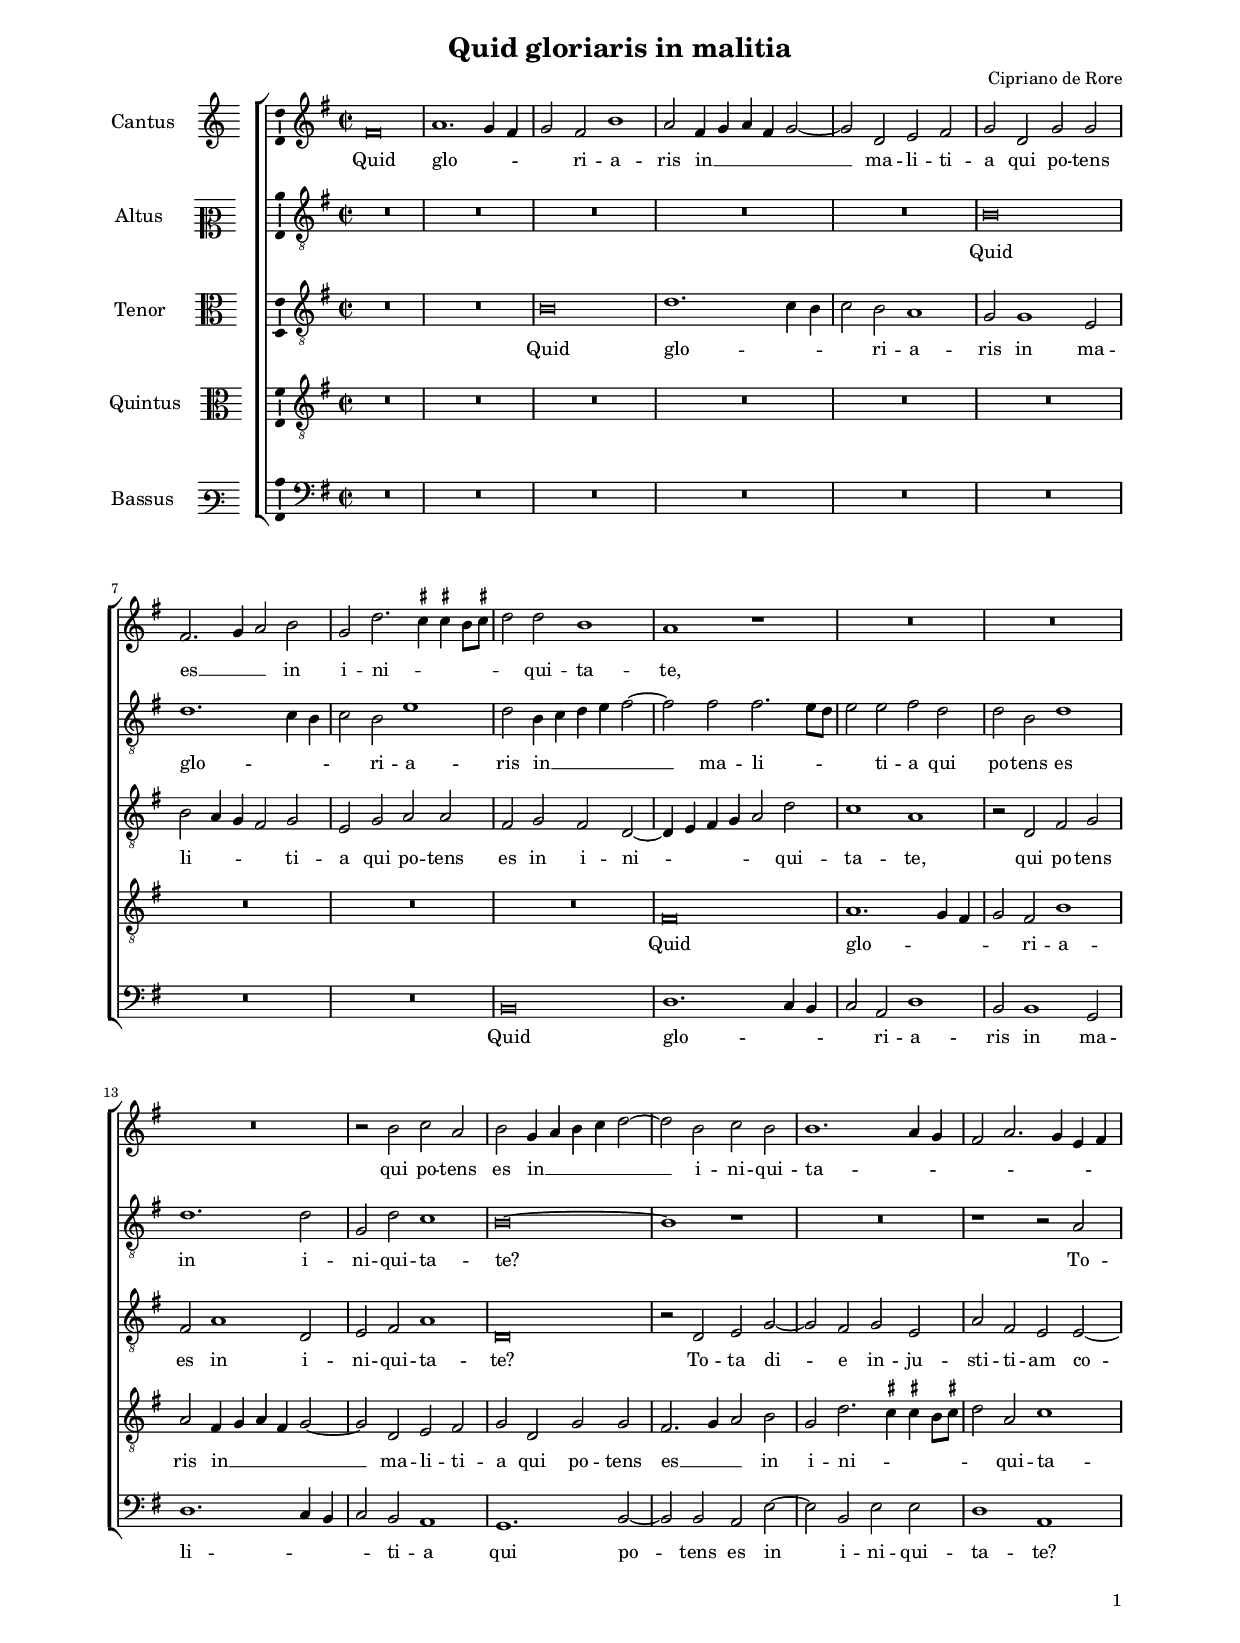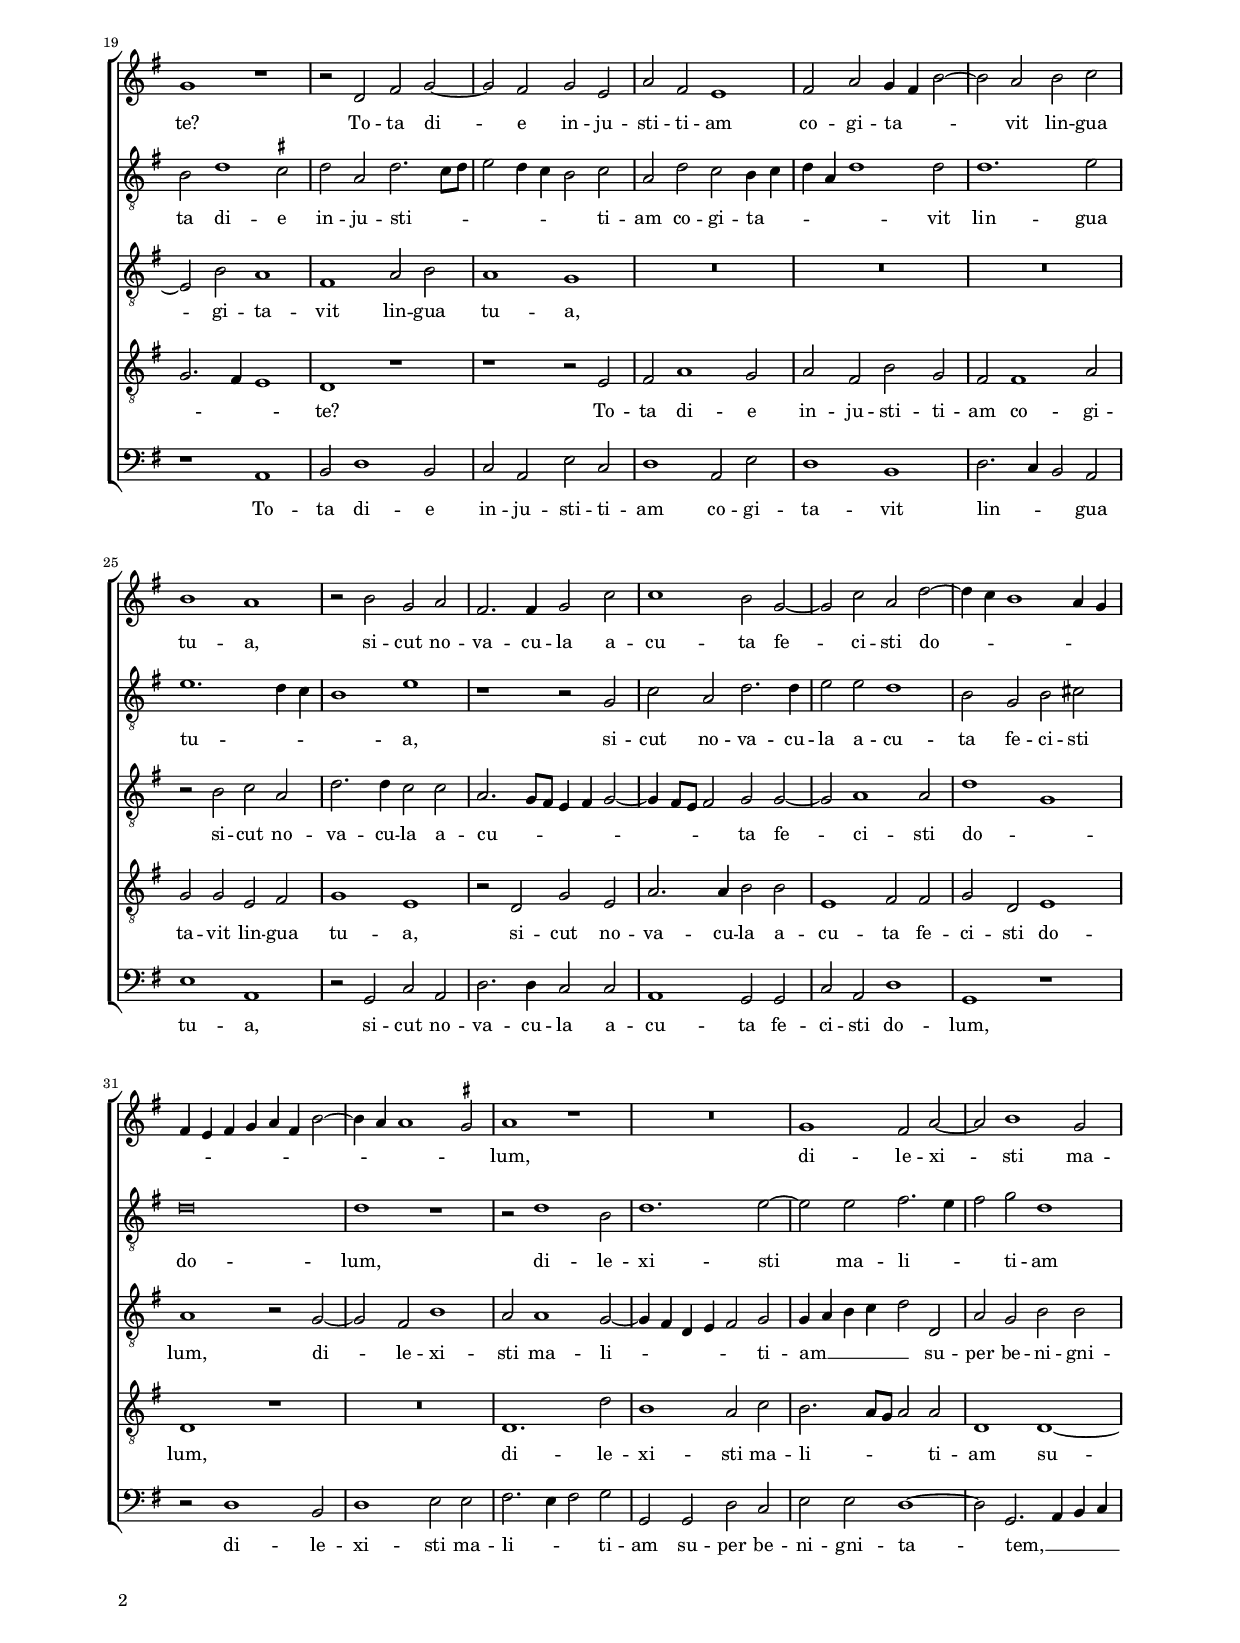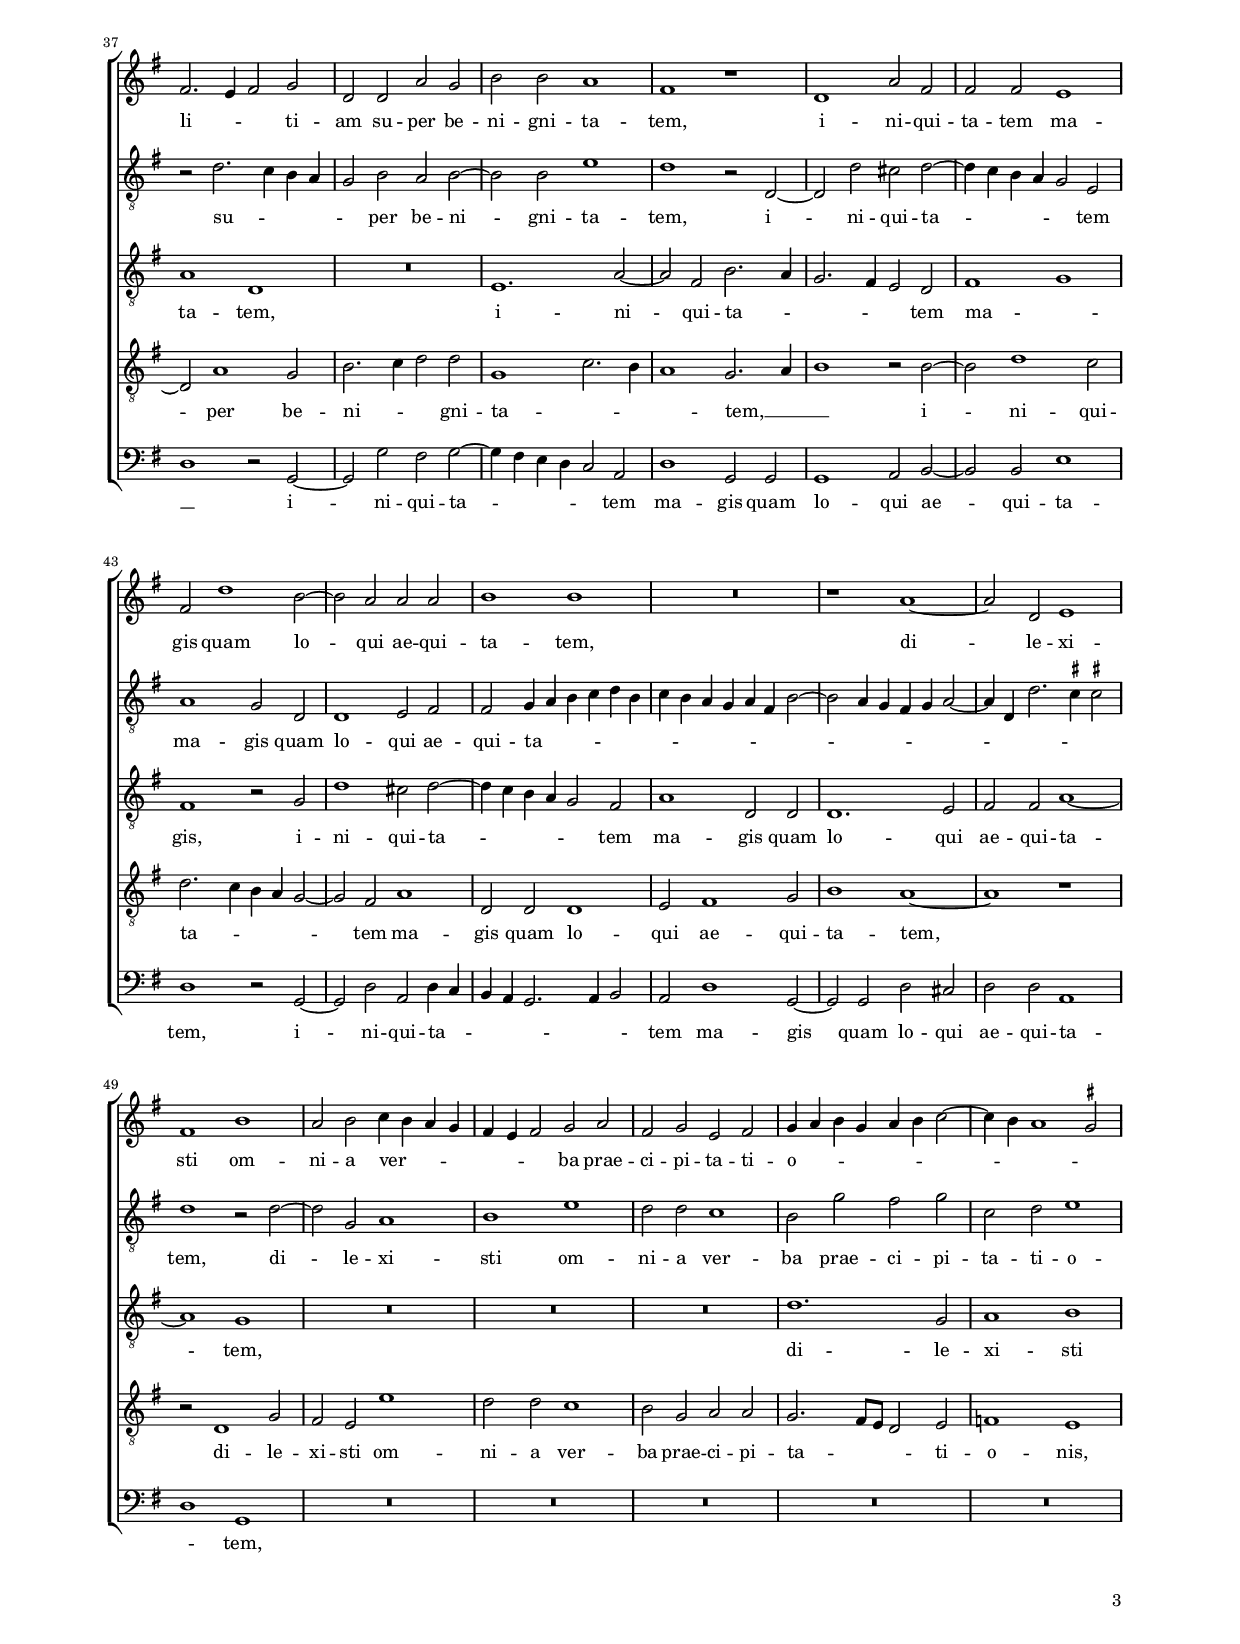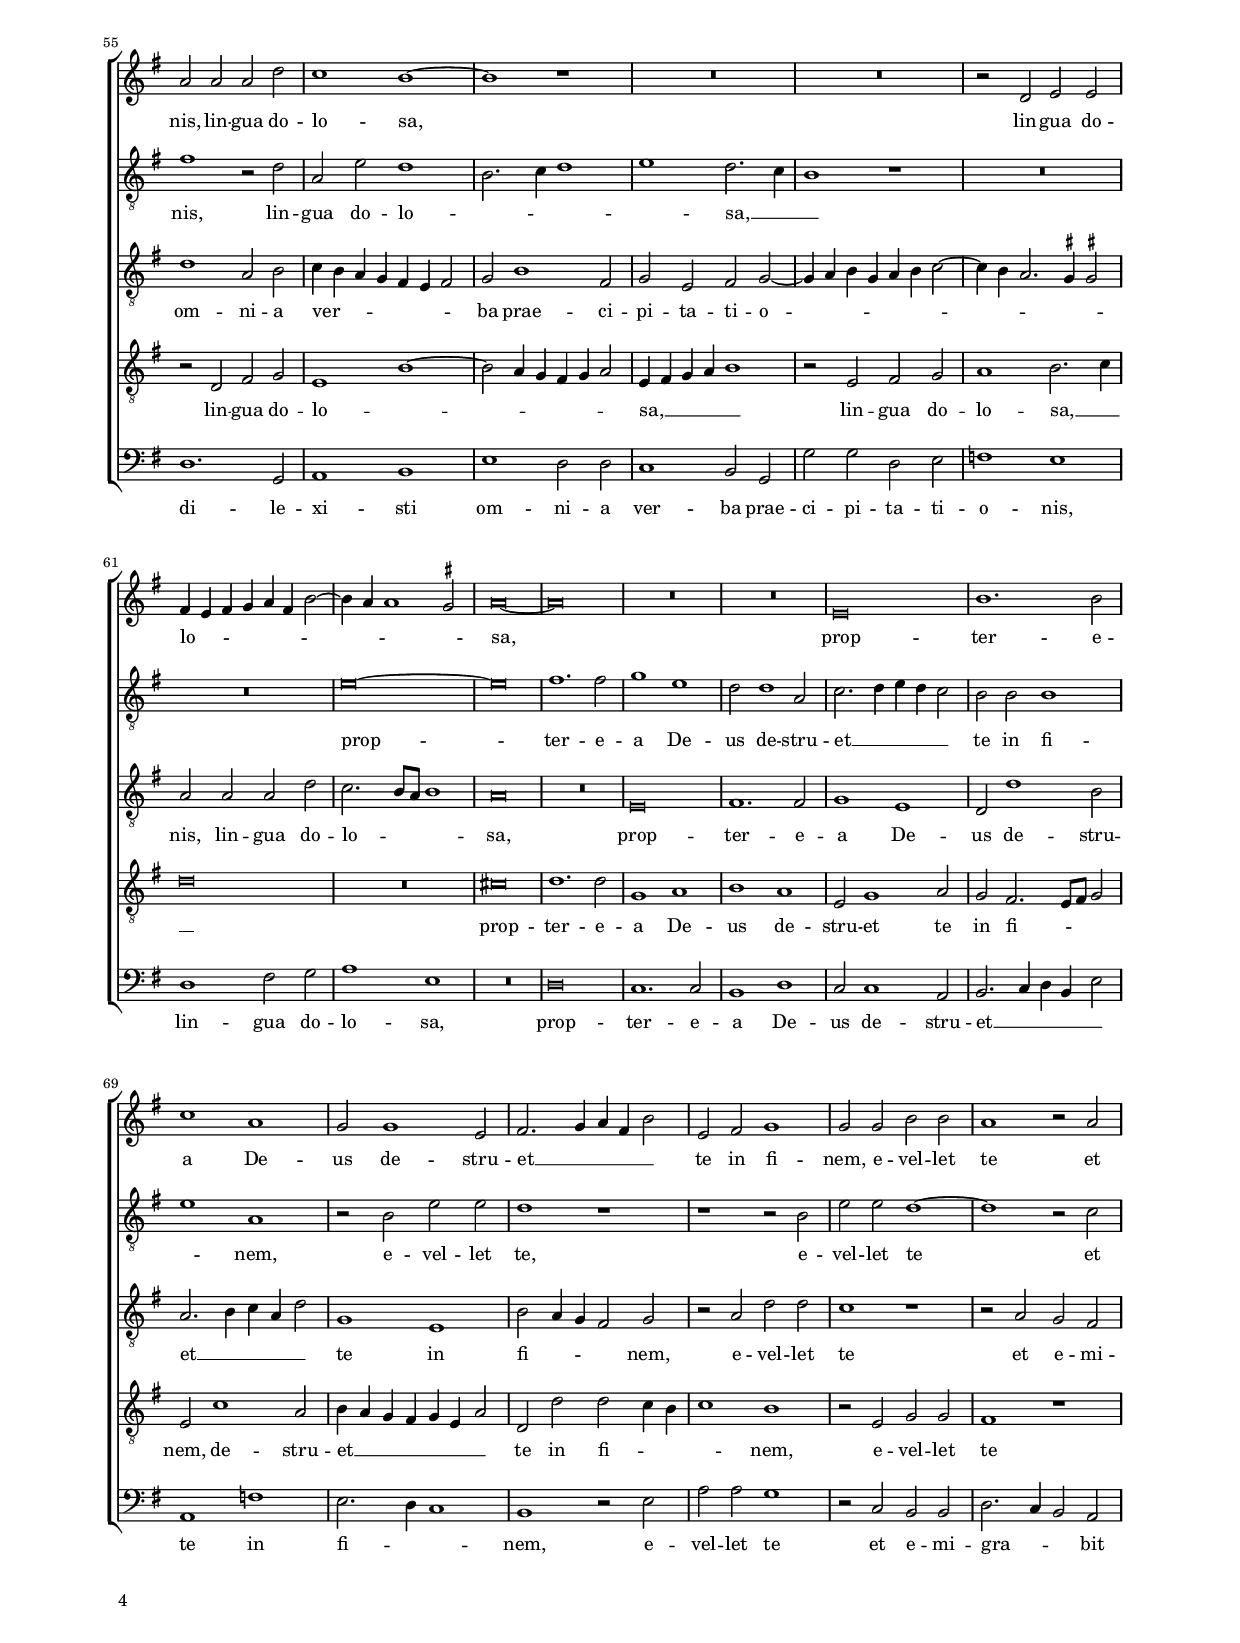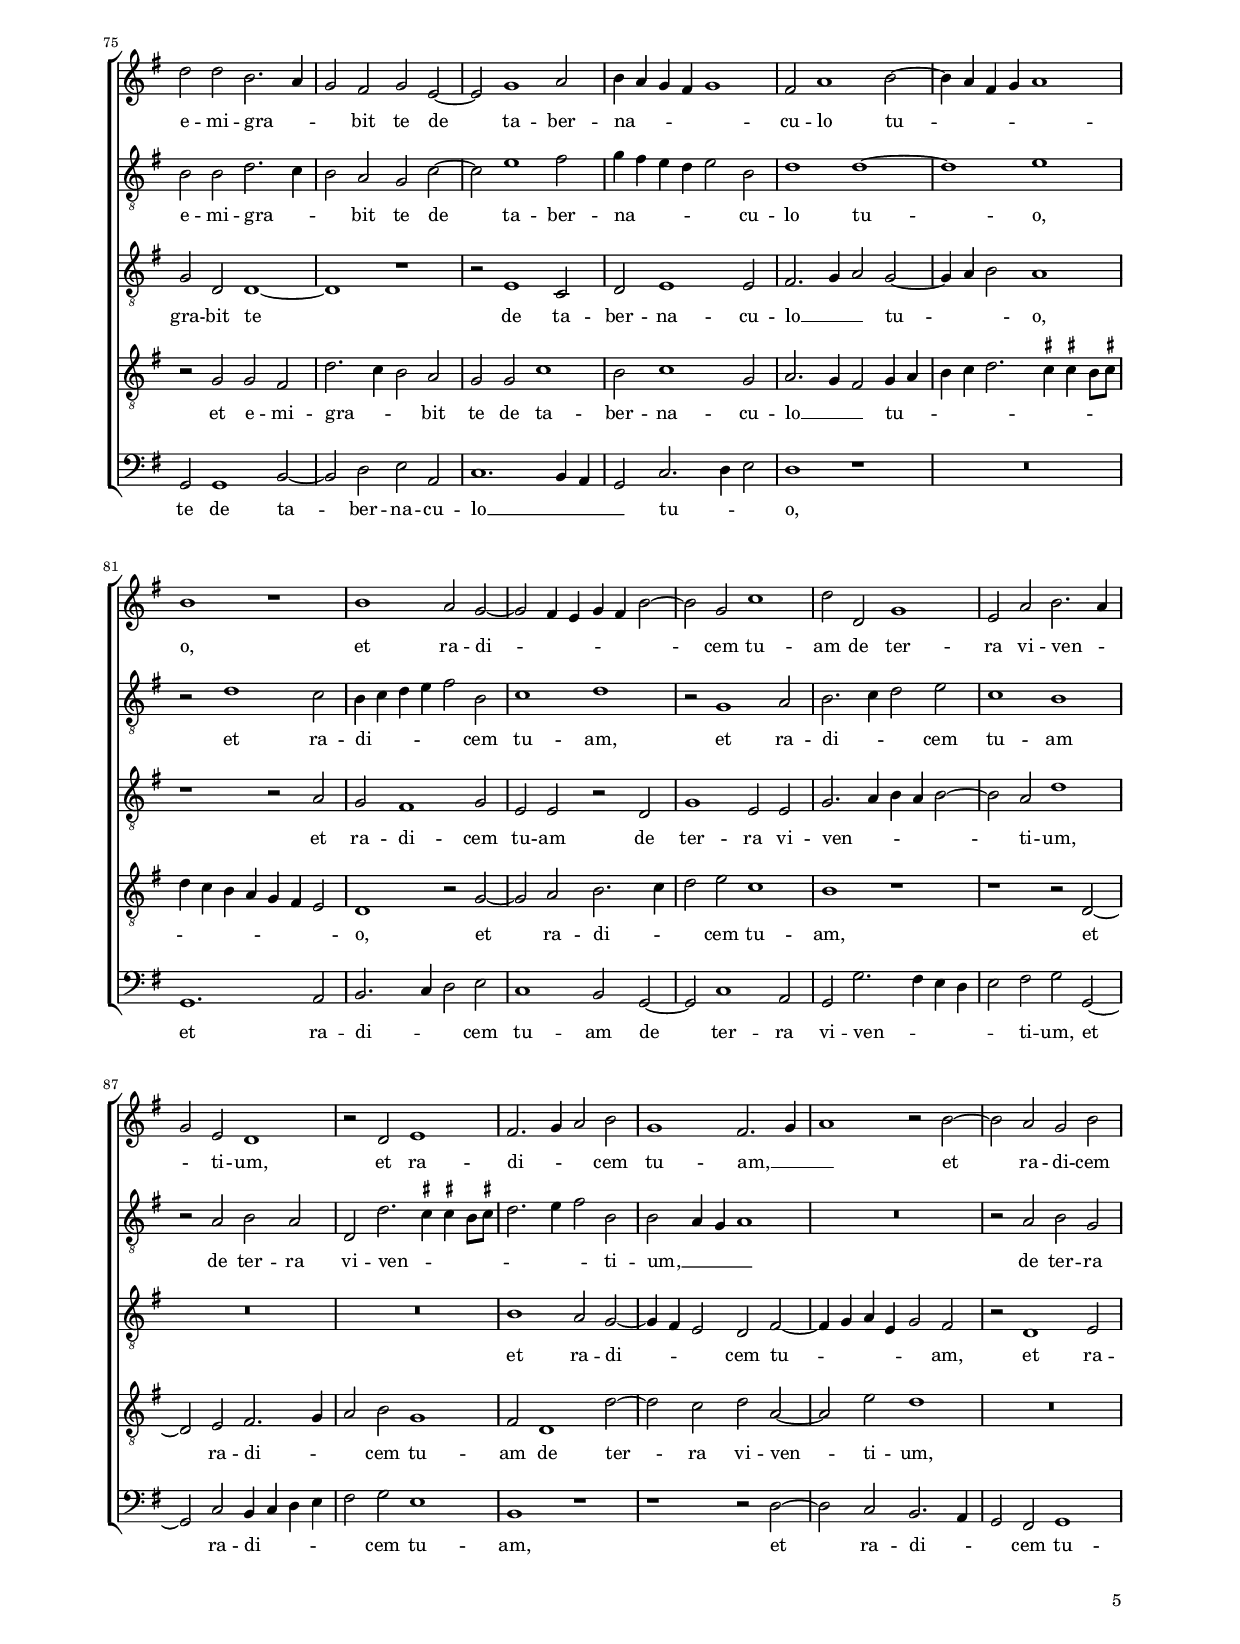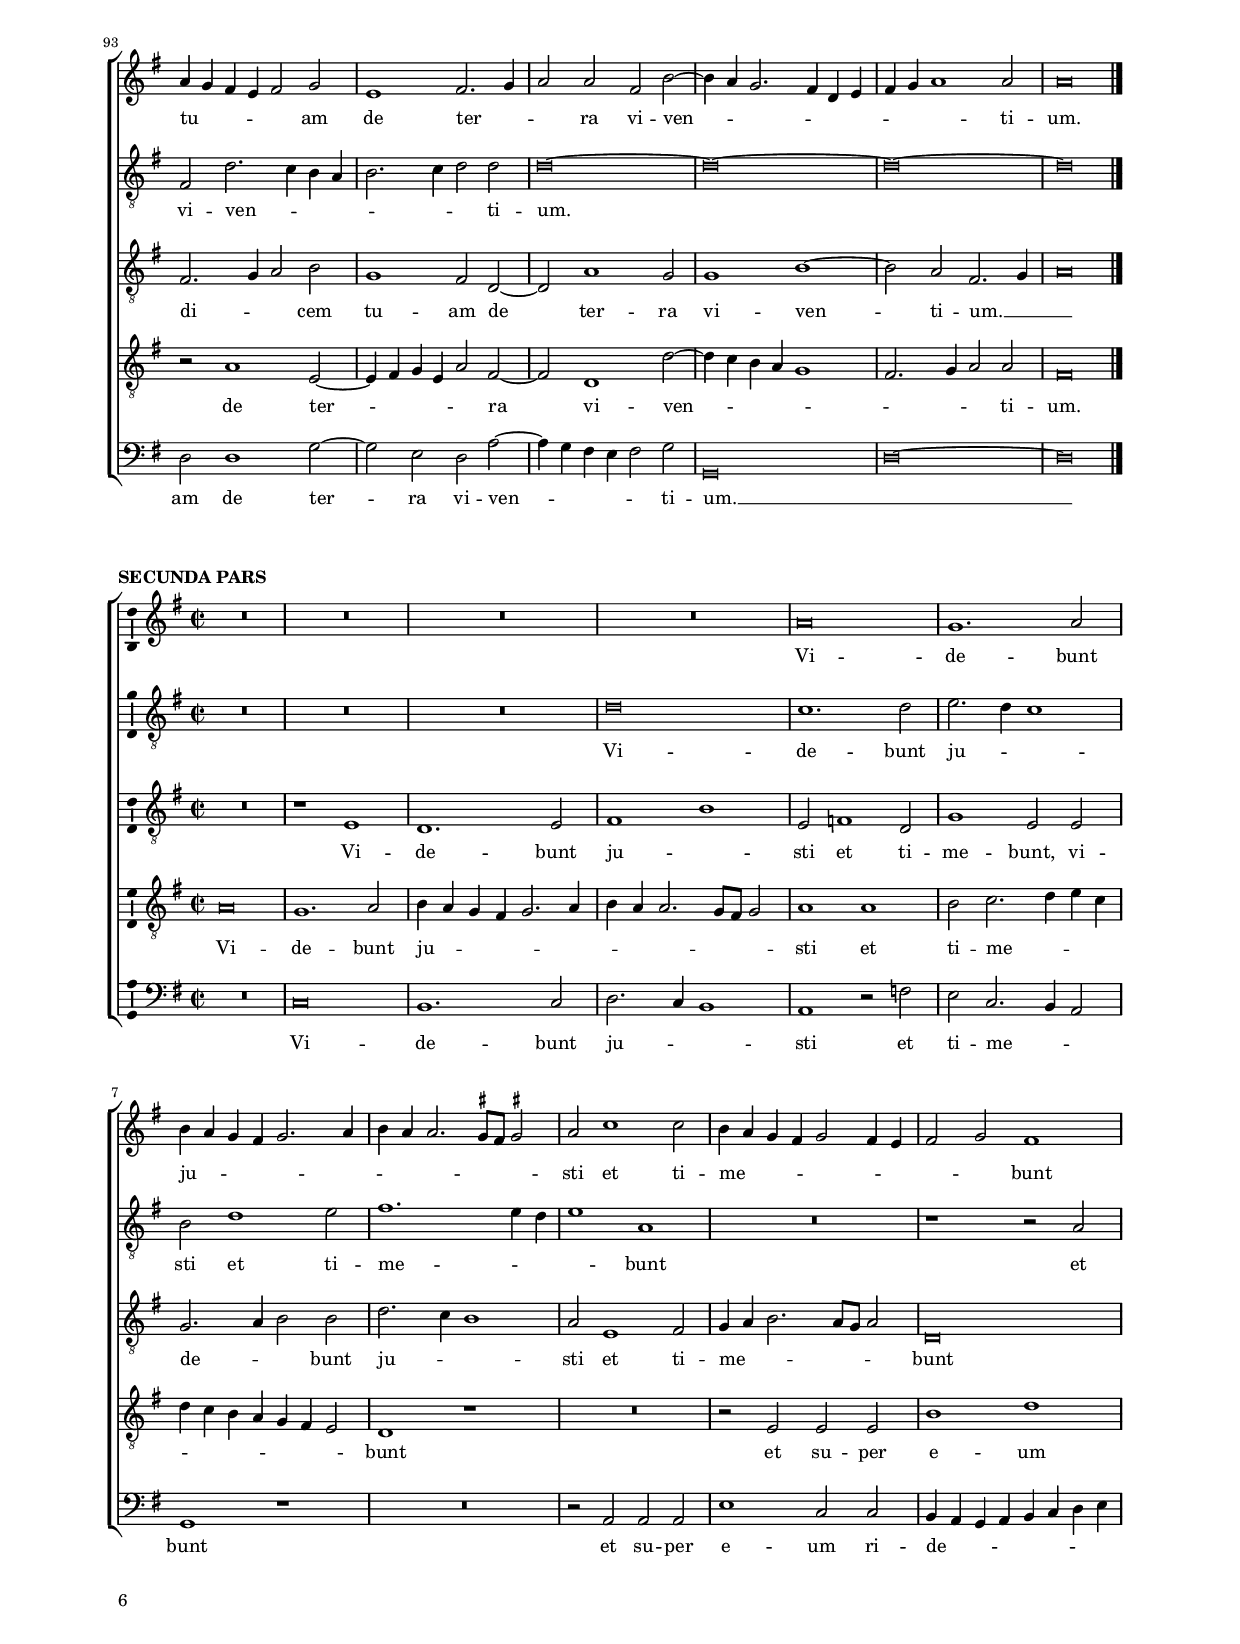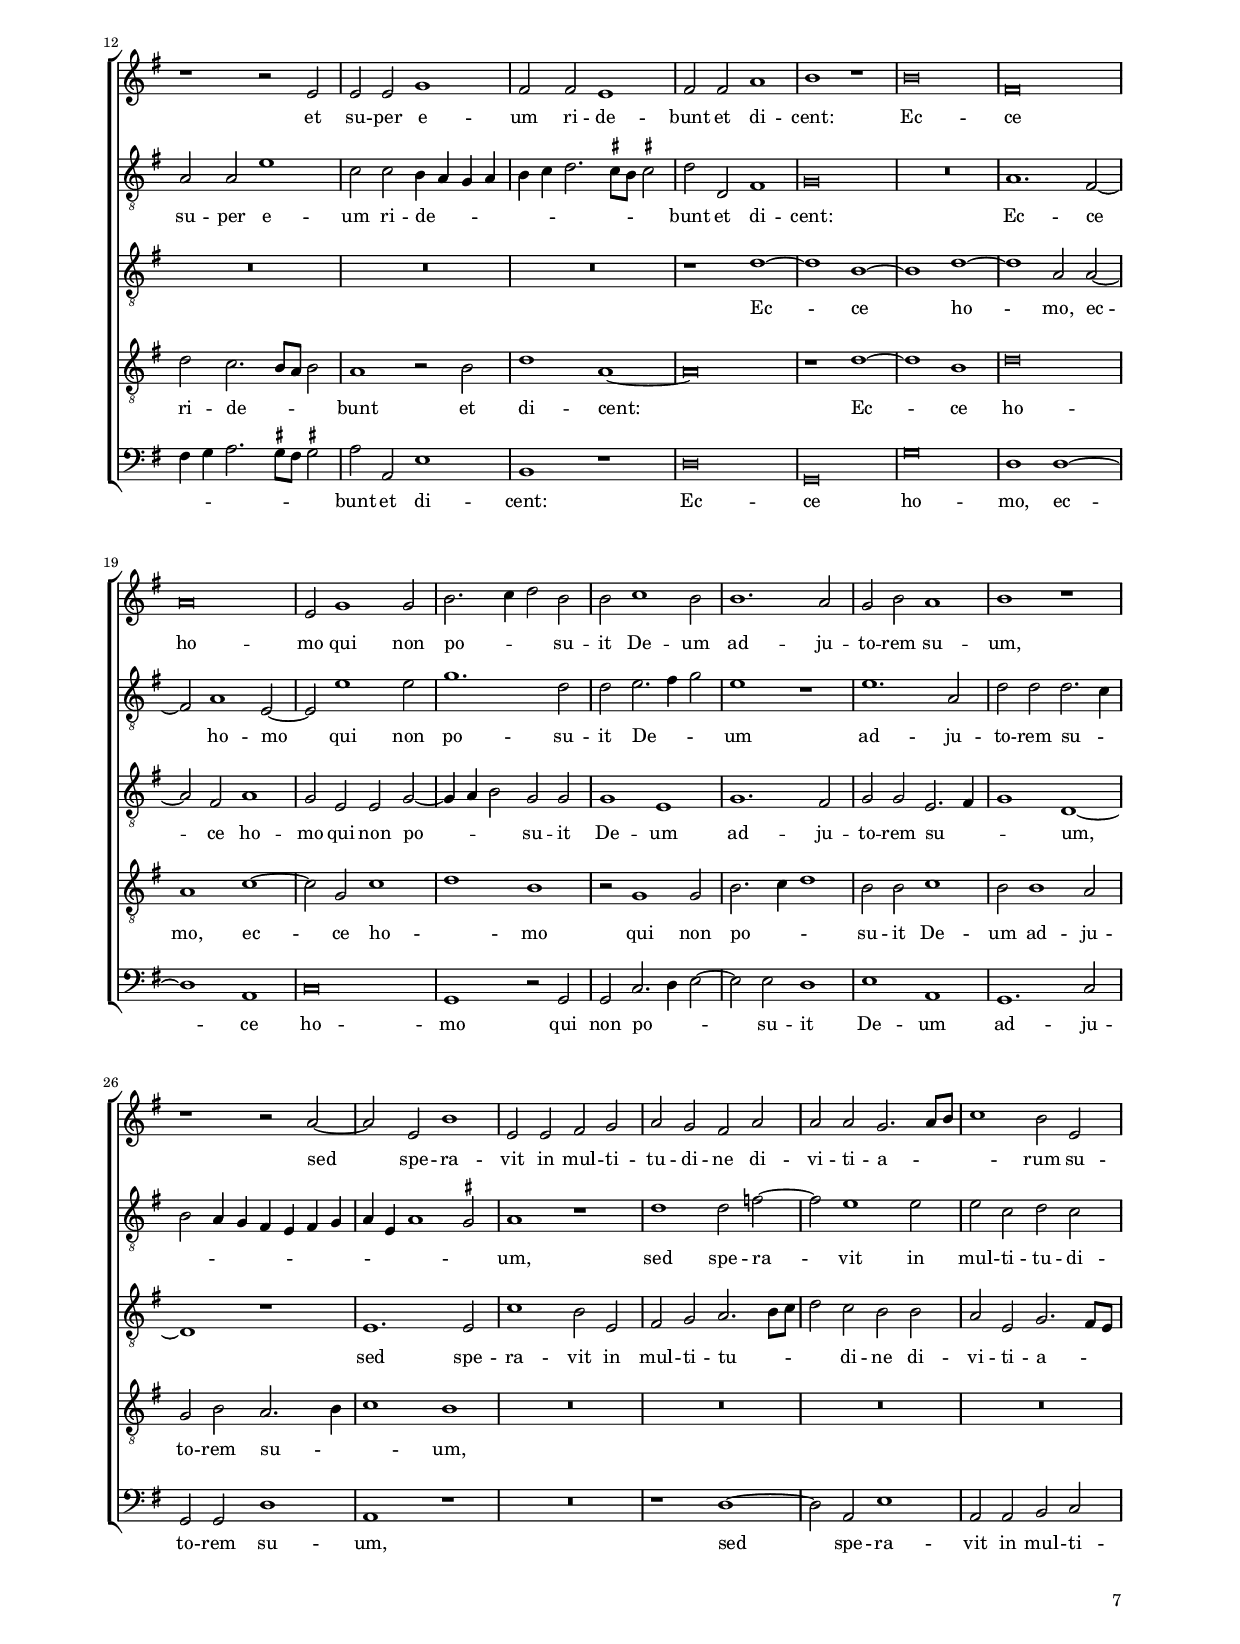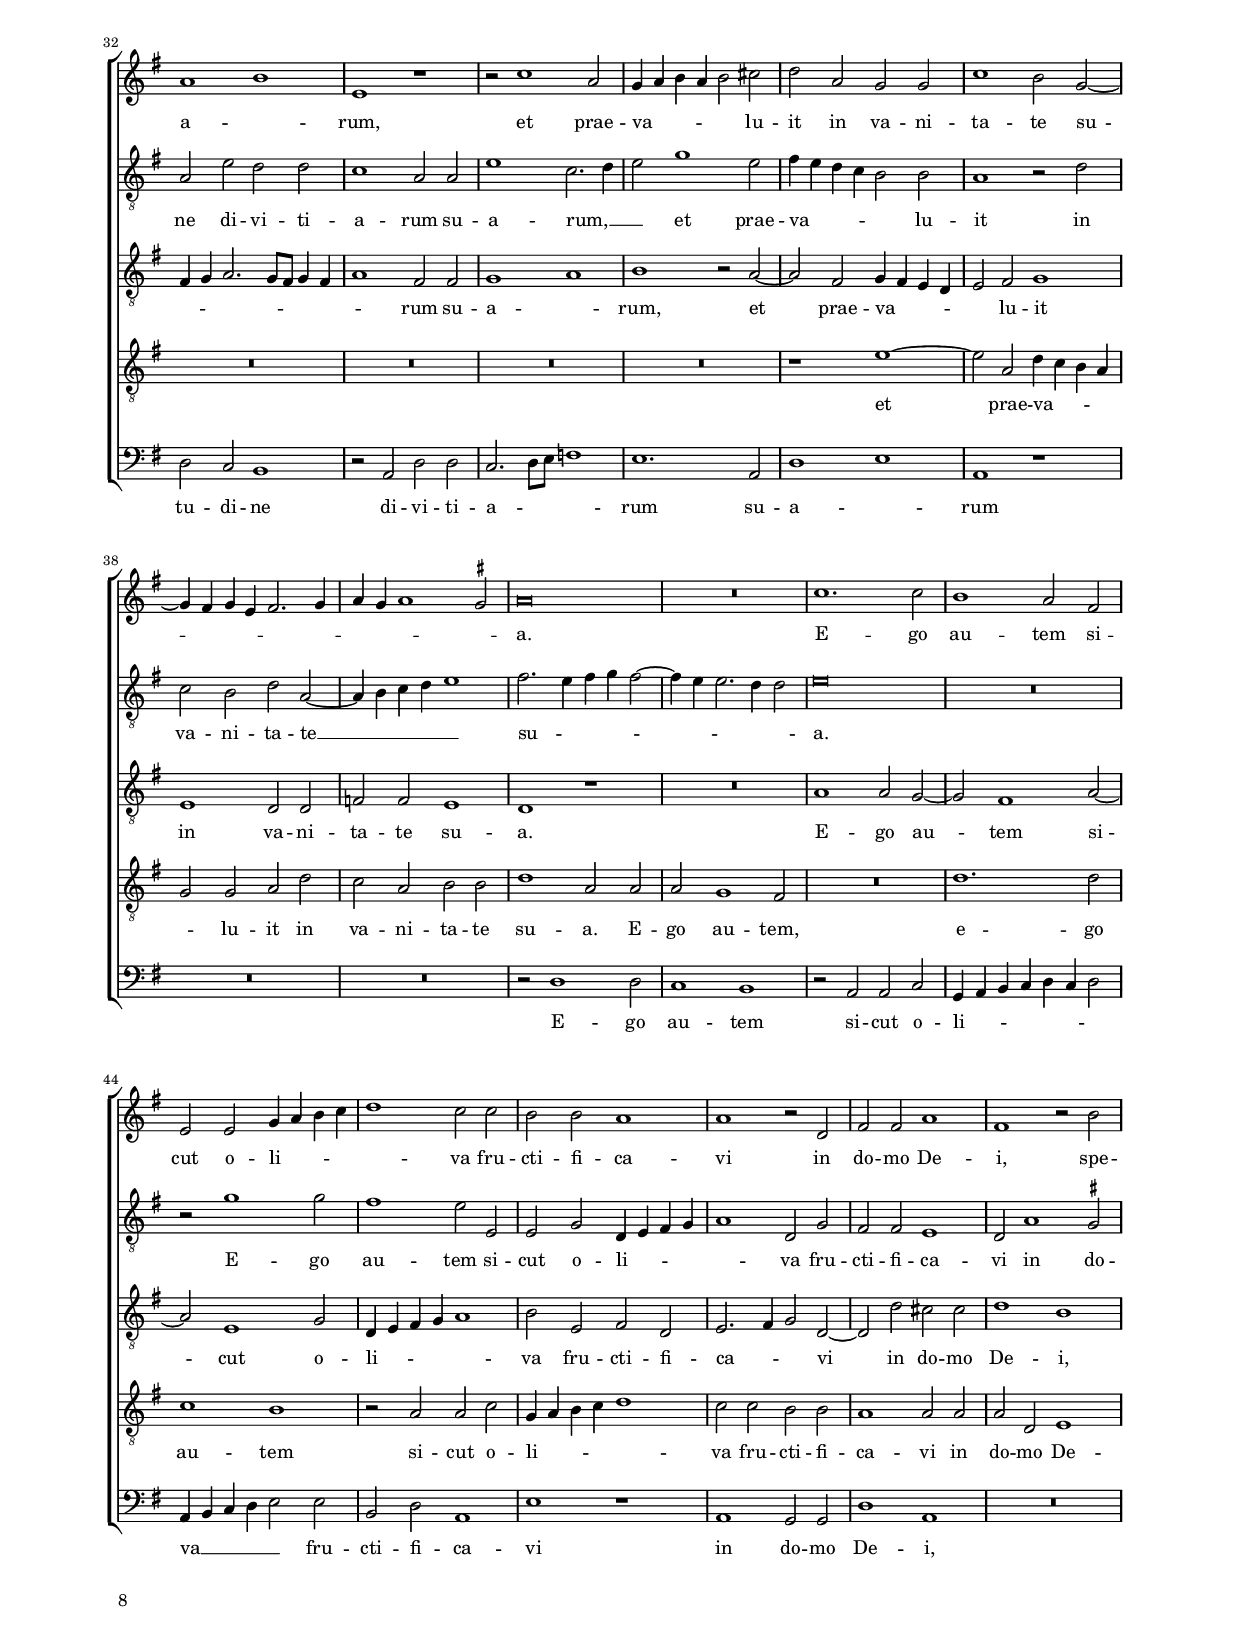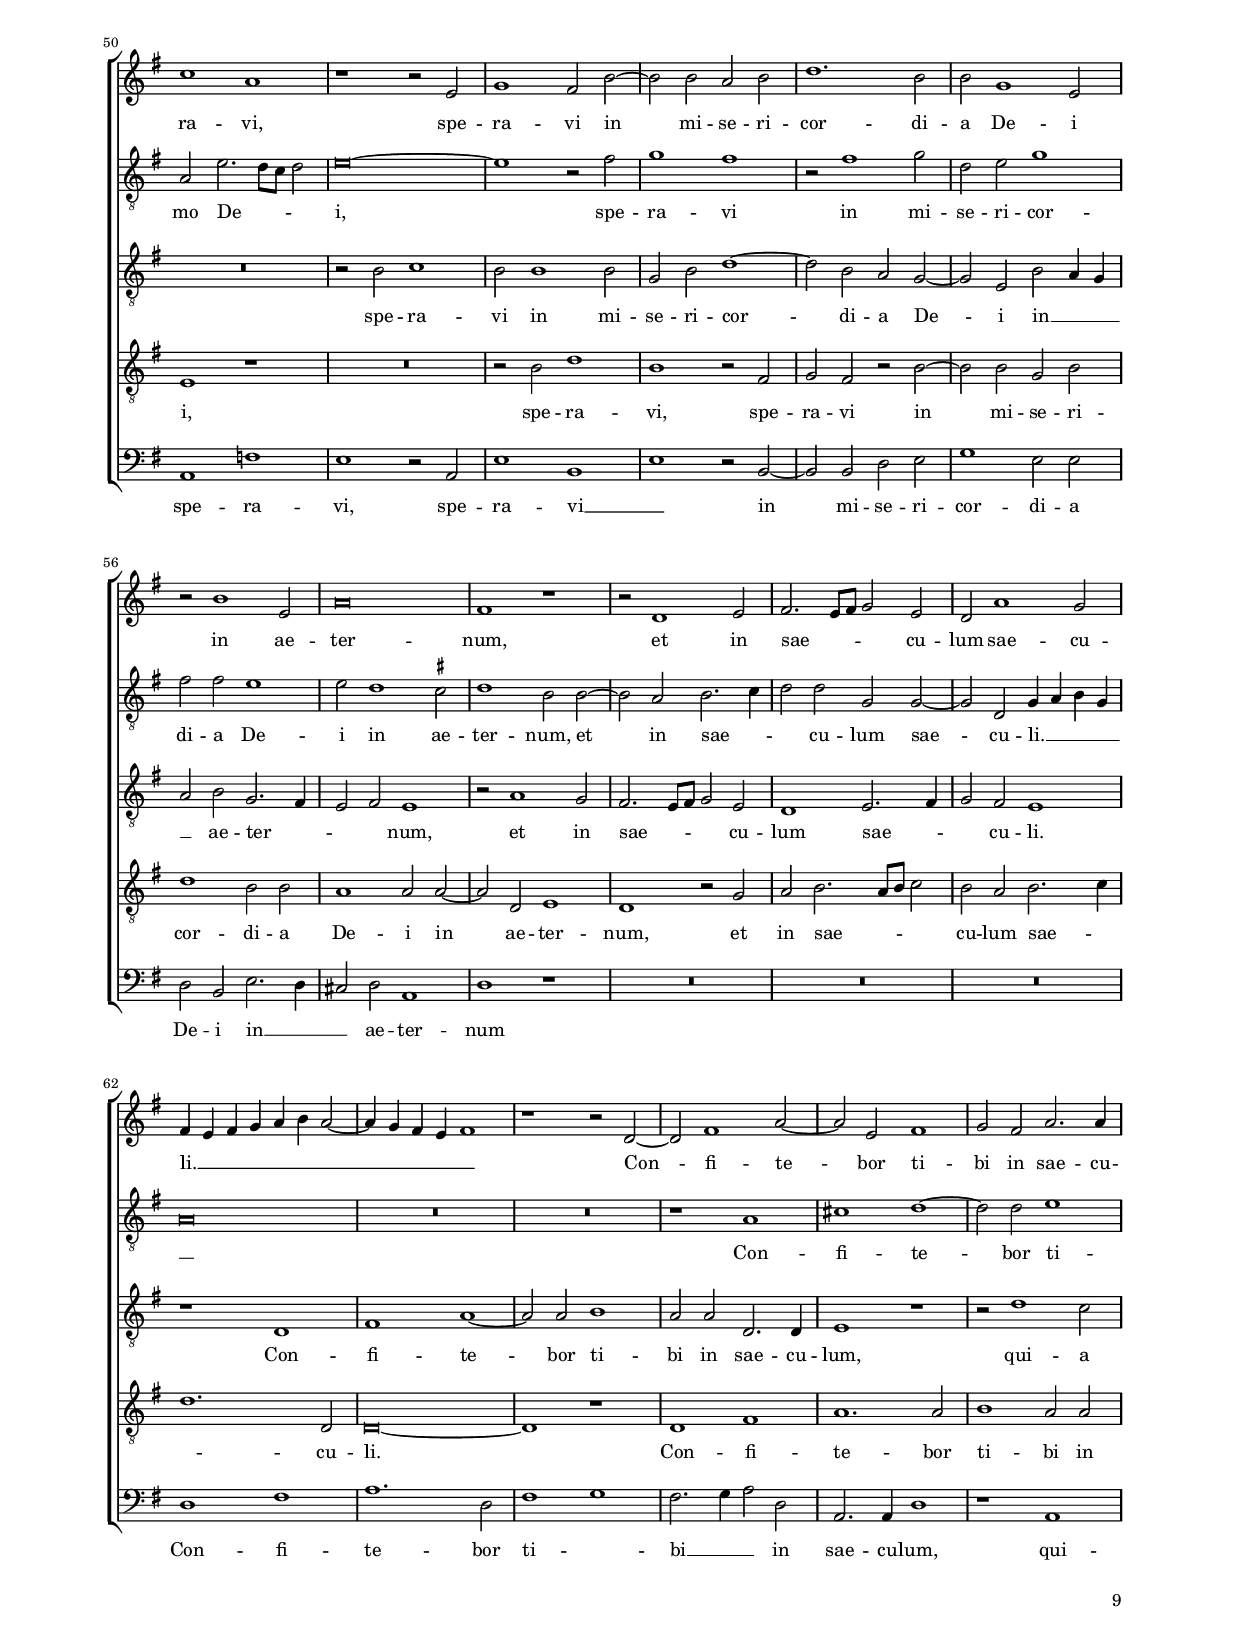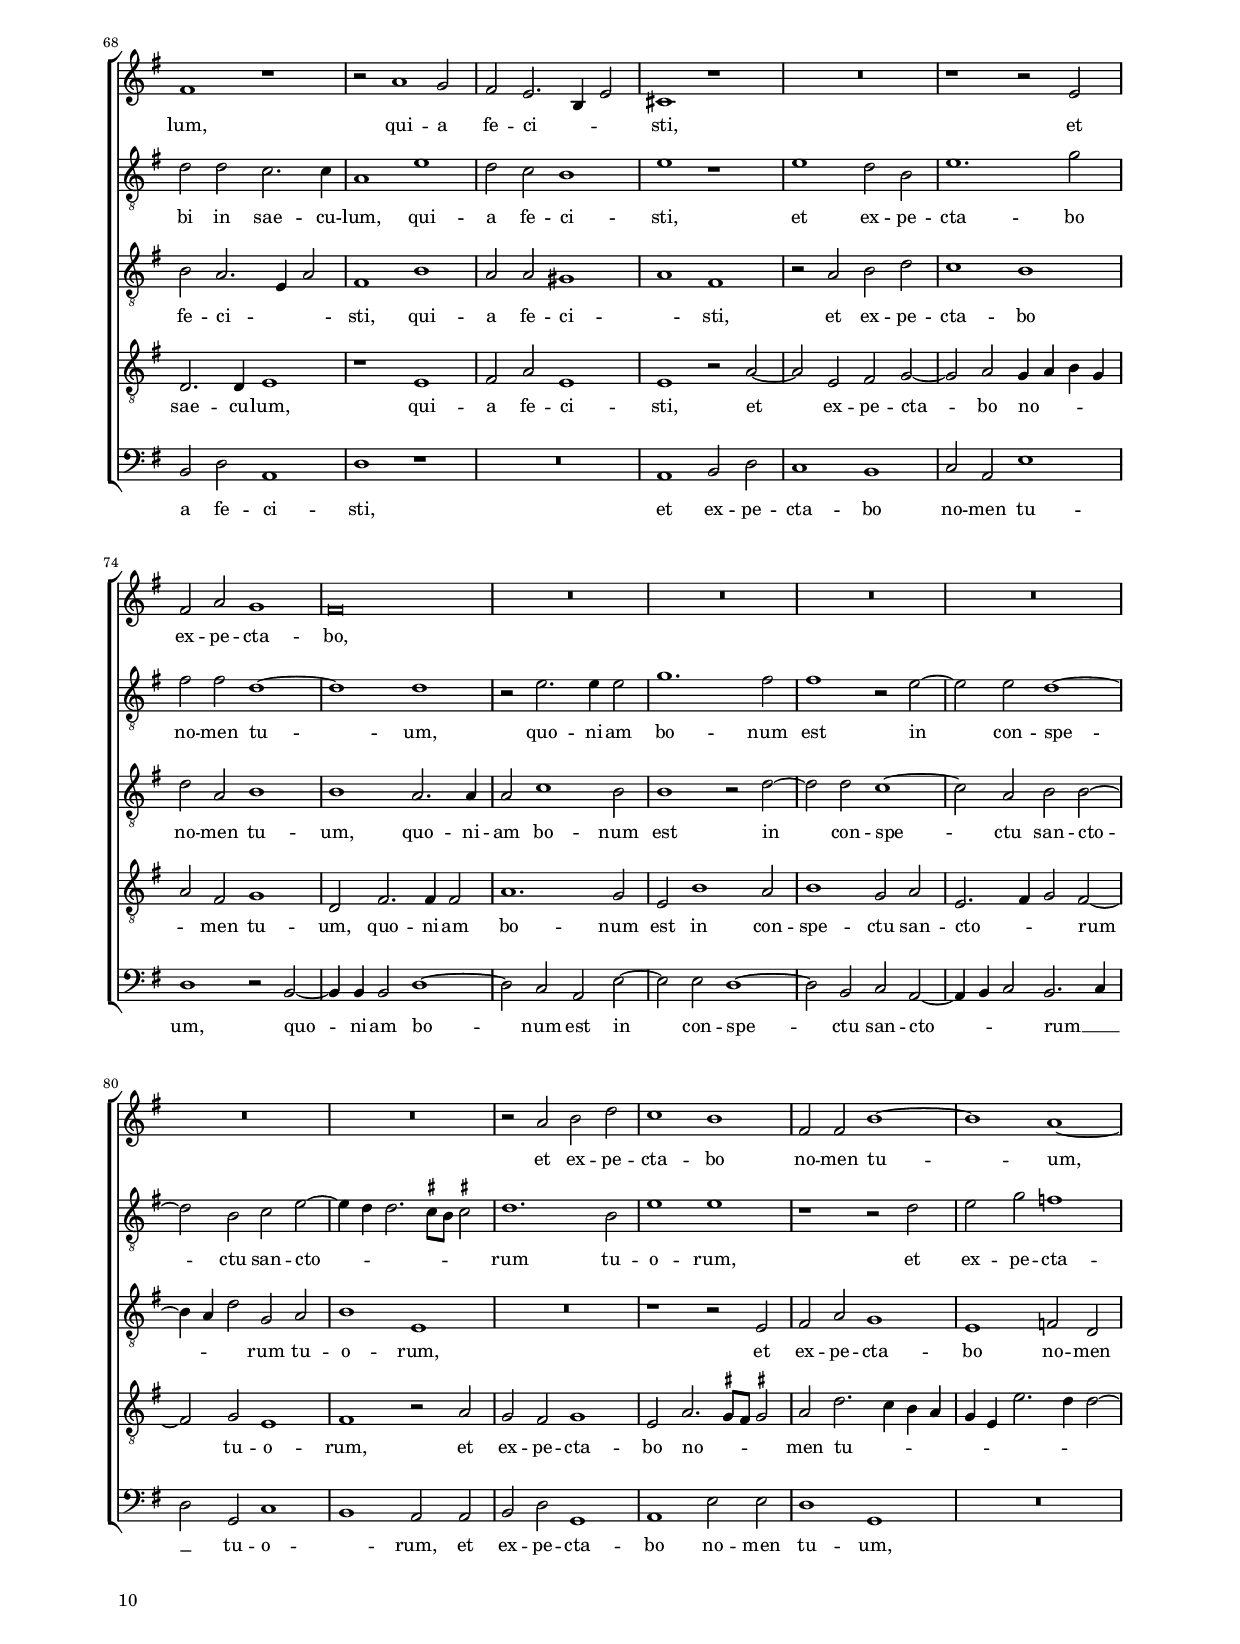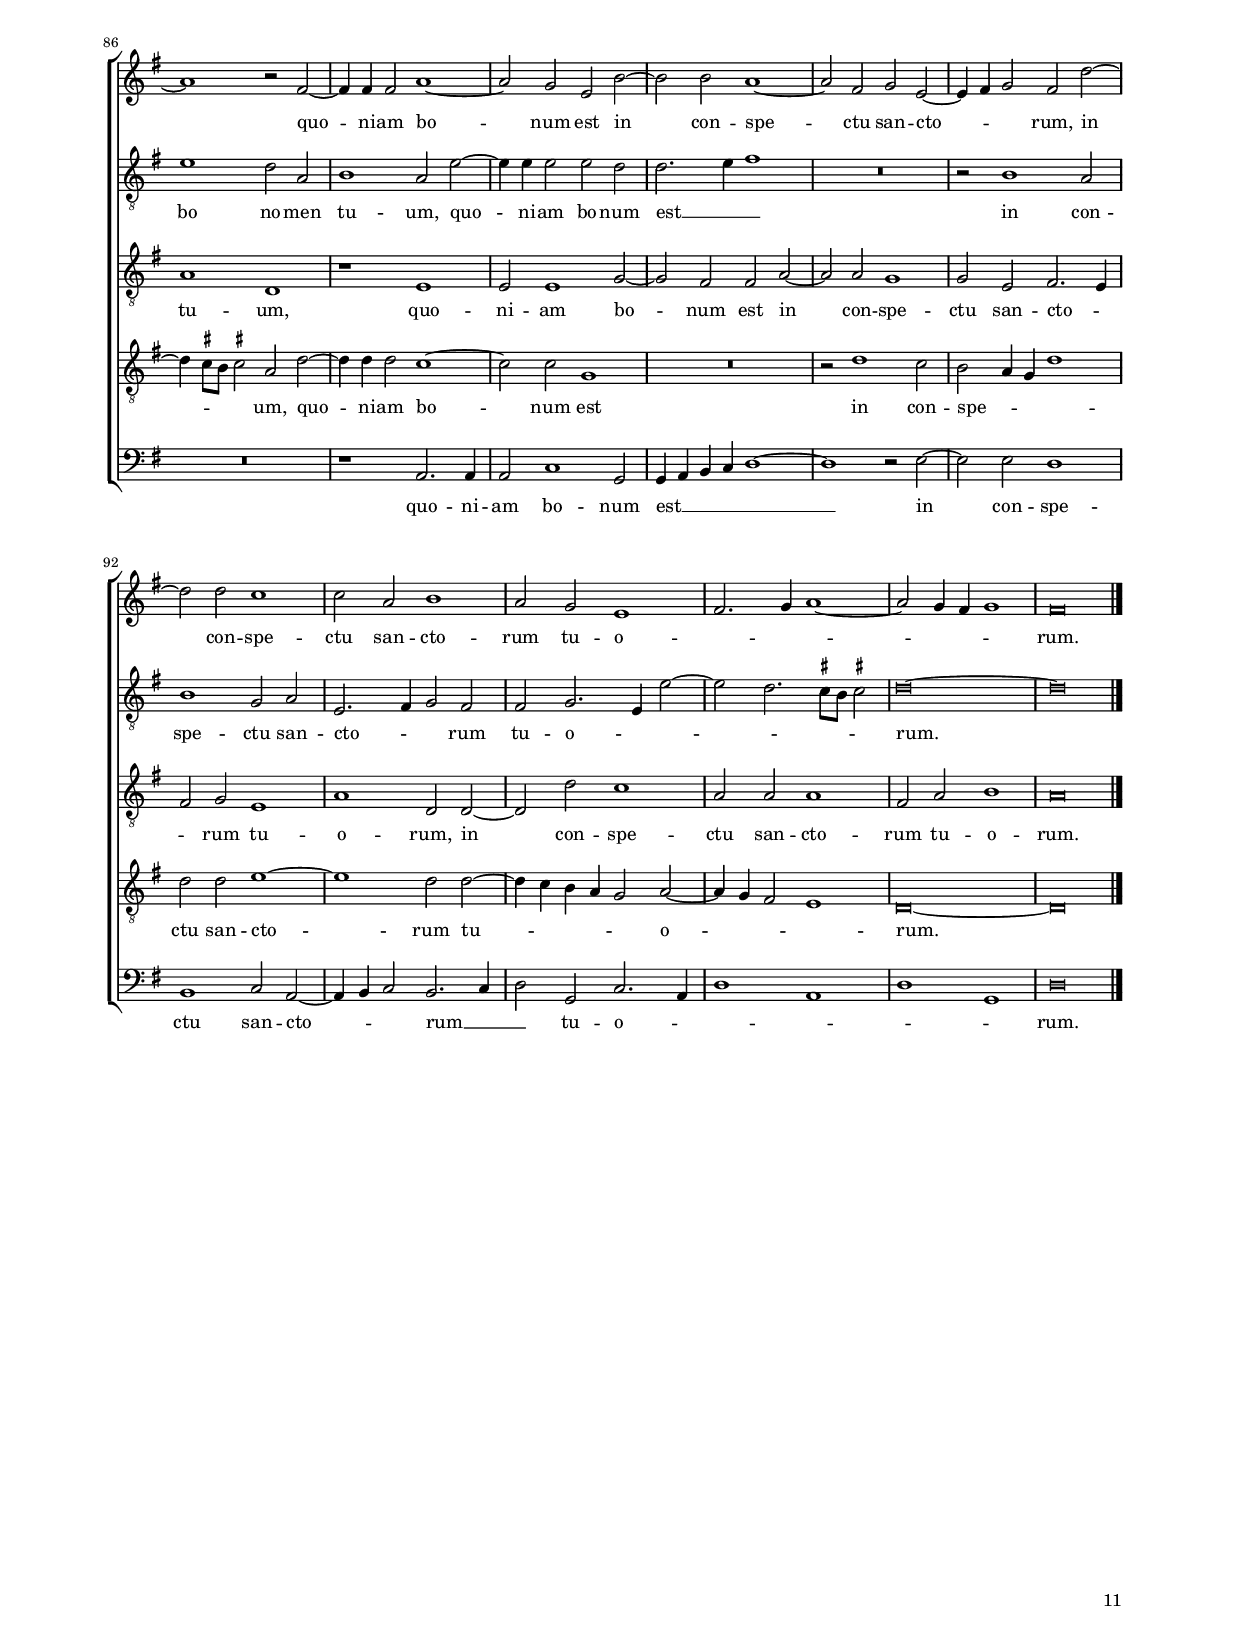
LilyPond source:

\header
{
  title="Quid gloriaris in malitia"
  composer="Cipriano de Rore"
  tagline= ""
}

\version "2.20.0"
\language deutsch
#(set-global-staff-size 15)
% #(set-default-paper-size "letter")
#(ly:set-option 'point-and-click #f)

	
	ficta = { \once \set suggestAccidentals = ##t }
	
	forget = #(define-music-function (music) (ly:music?) #{
		\accidentalStyle forget
		$music
		\accidentalStyle default
		#})
	

\paper
	{
	top-margin = 1.8 \cm
	bottom-margin = 1.2 \cm
	left-margin = 2 \cm
	right-margin = 2 \cm
	ragged-bottom = ##f
	ragged-last-bottom = ##t
	print-page-number = ##f
	score-system-spacing = #'((basic-distance . 16) (minimum-distance . 14) (padding . 5) (strechability . 150))
	system-system-spacing = #'((basic-distance . 16) (minimum-distance . 14) (padding . 5) (strechability . 150))
    oddFooterMarkup=\markup   \fill-line { "" \fromproperty #'page:page-number-string }
    evenFooterMarkup=\markup  \fill-line { \fromproperty #'page:page-number-string "" }
    last-bottom-spacing = #'((basic-distance . 12) (minimum-distance . 7) (padding . 4))
%	systems-per-page = 3
%	page-count = 6
%	min-systems-per-page = 3
	}

global = {
    % \set Staff.autoBeaming = ##f
	\key c \major
	\time 2/2 \set Score.measureLength = #(ly:make-moment 2/1)
    \set Score.tempoHideNote = ##t
    \tempo 2 = 90
    \skip 1*2*98 \bar "|."
	}
	

incipitcantus = \markup { \score {
	{
	\set Staff.instrumentName = \markup { \fontsize #1 "Cantus" }
	\key c \major
	\clef violin
	s4 \bar ""
	}
	\layout  {
	raggedright = ##t
	indent = 1.8 \cm
	line-width = 2.5 \cm
	\context { \Staff \remove Time_signature_engraver }
	\override Staff.Clef.Y-extent = #'(0 . 0)
	}} \hspace #1 }
      
      
incipitaltus = \markup { \score {
	{
	\set Staff.instrumentName = \markup { \fontsize #1 "Altus" }
	\key c \major
	\clef mezzosoprano
	s4 \bar ""
	}
	\layout  {
	raggedright = ##t
	indent = 1.8 \cm
	line-width = 2.5 \cm
	\context { \Staff \remove Time_signature_engraver }
	\override Staff.Clef.Y-extent = #'(0 . 0)
	}} \hspace #1 }


incipittenor = \markup { \score {
	{
	\set Staff.instrumentName = \markup { \fontsize #1 "Tenor" }
	\key c \major
	\clef alto
	s4 \bar ""
	}
	\layout  {
	raggedright = ##t
	indent = 1.8 \cm
	line-width = 2.5 \cm
	\context { \Staff \remove Time_signature_engraver }
	\override Staff.Clef.Y-extent = #'(0 . 0)
	}} \hspace #1 }
      
      
incipitquintus = \markup { \score {
	{
	\set Staff.instrumentName = \markup { \fontsize #1 "Quintus" }
	\key c \major
	\clef alto
	s4 \bar ""
	}
	\layout  {
	raggedright = ##t
	indent = 1.8 \cm
	line-width = 2.5 \cm
	\context { \Staff \remove Time_signature_engraver }
	\override Staff.Clef.Y-extent = #'(0 . 0)
	}} \hspace #1 }
      
      
incipitbassus = \markup { \score {
	{
	\set Staff.instrumentName = \markup { \fontsize #1 "Bassus" }
	\key c \major
	\clef varbaritone
	s4 \bar ""
	}
	\layout  {
	raggedright = ##t
	indent = 1.8 \cm
	line-width = 2.5 \cm
	\context { \Staff \remove Time_signature_engraver }
	\override Staff.Clef.Y-extent = #'(0 . 0)
	}} \hspace #1 }


cantus =  \relative c''
	{
	h\breve
	d1. c4 h
	c2 h e1
	d2 h4 c d h c2~
%5
	c2 g a h |
	c2 g c c
	h2. c4 d2 e
	c2 g'2. \ficta fis4 \ficta fis! e8 \ficta fis!
	g2 g e1
%10
	d1 r |
	R\breve
	R\breve
	R\breve
	r2 e f d
%15
	e2 c4 d e f g2~ |
	g2 e f e
	e1. d4 c
	h2 d2. c4 a h
	c1 r
%20
	r2 g h c~ |
	c2 h c a
	d2 h a1
	h2 d c4 h e2~
	e2 d e f
%25
	e1 d |
	r2 e c d
	h2. h4 c2 f
	f1 e2 c~
	c2 f d g~
%30
	g4 f e1 d4 c |
	h4 a h c d h e2~
	e4 d d1 \ficta cis2
	d1 r
	R\breve
%35
	c1 h2 d~ |
	d2 e1 c2
	h2. a4 h2 c
	g2 g d' c
	e2 e d1
%40
	h1 r |
	g1 d'2 h
	h2 h a1
	h2 g'1 e2~
	e2 d d d
%45
	e1 e |
	R\breve
	r1 d~
	d2 g, a1
	h1 e
%50
	d2 e f4 e d c |
	h4 a h2 c d
	h2 c a h
	c4 d e c d e f2~
	f4 e d1 \ficta cis2
%55
	d2 d d g |
	f1 e~
	e1 r
	R\breve
	R\breve
%60
	r2 g, a a |
	h4 a h c d h e2~
	e4 d d1 \ficta cis2
	d\breve~
	d\breve
%65
	R\breve |
	R\breve
	a\breve
	e'1. e2
	f1 d
%70
	c2 c1 a2 |
	h2. c4 d h e2
	a,2 h c1
	c2 c e e
	d1 r2 d
%75
	g2 g e2. d4 |
	c2 h c a~
	a2 c1 d2
	e4 d c h c1
	h2 d1 e2~
%80
	e4 d h c d1 |
	e1 r
	e1 d2 c~
	c2 h4 a c h e2~
	e2 c f1
%85
	g2 g, c1 |
	a2 d e2. d4
	c2 a g1
	r2 g a1
	h2. c4 d2 e
%90
    c1 h2. c4 |
	d1 r2 e~
	e2 d c e
	d4 c h a h2 c
    a1 h2. c4    
%95
    d2 d h e~ |    
    e4 d c2. h4 g a    
    h4 c d1 d2
    d\breve |
	}


altus =  \relative c'
    {
	R\breve
	R\breve
	R\breve
	R\breve
%5
	R\breve |
	e\breve
	g1. f4 e
	f2 e a1
	g2 e4 f g a h2~
%10
	h2 h h2. a8 g |
	a2 a h g
	g2 e g1
	g1. g2
	c,2 g' f1
%15
	e\breve~ |
	e1 r
	R\breve
	r1 r2 d
	e2 g1 \ficta fis2
%20
	g2 d g2. f8 g |
	a2 g4 f e2 f
	d2 g f e4 f
	g4 d g1 g2
	g1. a2
%25
	a1. g4 f |
	e1 a
	r1 r2 c,
	f2 d g2. g4
	a2 a g1
%30
	e2 c e fis |
	g\breve
	g1 r
	r2 g1 e2
	g1. a2~
%35
	a2 a h2. a4 |
	h2 c g1
	r2 g2. f4 e d
	c2 e d e~
	e2 e a1
%40
	g1 r2 g,~ |
	g2 g' fis g~
	g4 f e d c2 a
	d1 c2 g
	g1 a2 h
%45
	h2 c4 d e f g e |
	f4 e d c d4 h e2~
	e2 d4 c h c d2~
	d4 g, g'2. \ficta fis4 \ficta fis!2
	g1 r2 g~
%50
	g2 c, d1 |
	e1 a
	g2 g f1
	e2 c' h c
	f,2 g a1
%55
	h1 r2 g |
	d2 a' g1
	e2. f4 g1
	a1 g2. f4
	e1 r
%60
	R\breve |
	R\breve
	a\breve~
	a\breve
	h1. h2
%65
	c1 a |
	g2 g1 d2
	f2. g4 a g f2
	e2 e e1
	a1 d,
%70
	r2 e a a |
	g1 r
	r1 r2 e
	a2 a g1~
	g1 r2 f
%75
	e2 e g2. f4 |
	e2 d c f~
	f2 a1 h2
	c4 h a g a2 e
	g1 g~
%80
	g1 a |
	r2 g1 f2
	e4 f g a h2 e,
	f1 g
	r2 c,1 d2
%85
	e2. f4 g2 a |
	f1 e
	r2 d e d
	g,2 g'2. \ficta fis4 \ficta fis! e8 \ficta fis!
	g2. a4 h2 e,
%90
    e2 d4 c d1 |
	R\breve
	r2 d e c
	h2 g'2. f4 e d
    e2. f4 g2 g
%95
    g\breve~ |
    g\breve~
    g\breve~
    g\breve |
	}


tenor =  \relative c'
	{
	R\breve
	R\breve
	e\breve
	g1. f4 e
%5
	f2 e d1 |
	c2 c1 a2 |
	e'2 d4 c h2 c
	a2 c d d
	h2 c h g~
%10
	g4 a h c d2 g |
	f1 d
	r2 g, h c
	h2 d1 g,2
	a2 h d1
%15
	g,\breve |
	r2 g a c~
	c2 h c a
	d2 h a a~
	a2 e' d1
%20
	h1 d2 e |
	d1 c
	R\breve
	R\breve
	R\breve
%25
	r2 e f d |
	g2. g4 f2 f
	d2. c8 h a4 h c2~
	c4 h8 a h2 c c~
	c2 d1 d2
%30
	g1 c, |
	d1 r2 c~
	c2 h e1
	d2 d1 c2~
	c4 h g a h2 c
%35
	c4 d e f g2 g, |
	d'2 c e e
	d1 g,
	R\breve
	a1. d2~
%40
	d2 h e2. d4 |
	c2. h4 a2 g
	h1 c
	h1 r2 c
	g'1 fis2 g~
%45
	g4 f e d c2 h |
	d1 g,2 g
	g1. a2
	h2 h d1~
	d1 c
%50
	R\breve |
	R\breve
	R\breve
	g'1. c,2
	d1 e
%55
	g1 d2 e |
	f4 e d c h a h2
	c2 e1 h2
	c2 a h c~
	c4 d e c d e f2~
%60
	f4 e d2. \ficta cis4 \ficta cis!2 |
	d2 d d g
	f2. e8 d e1
	d\breve
	R\breve
%65
	a\breve |
	h1. h2
	c1 a
	g2 g'1 e2
	d2. e4 f d g2
%70
	c,1 a |
	e'2 d4 c h2 c
	r2 d g g
	f1 r
	r2 d c h
%75
	c2 g g1~ |
	g1 r
	r2 a1 f2
	g2 a1 a2
	h2. c4 d2 c~
%80
	c4 d e2 d1 |
	r1 r2 d
	c2 h1 c2
	a2 a r g
	c1 a2 a
%85
	c2. d4 e d e2~ |
	e2 d g1
	R\breve
	R\breve
	e1 d2 c~
%90
    c4 h a2 g h~ |
	h4 c d a c2 h
	r2 g1 a2
	h2. c4 d2 e
    c1 h2 g~
%95
    g2 d'1 c2 |
    c1 e~
    e2 d h2. c4
    d\breve |
	}


quintus  =  \relative c'
	{
	R\breve
	R\breve
	R\breve
	R\breve
%5
	R\breve |
	R\breve
	R\breve
	R\breve
	R\breve
%10
	h\breve |
	d1. c4 h
	c2 h e1
	d2 h4 c d h c2~
	c2 g a h
%15
	c2 g c c |
	h2. c4 d2 e
	c2 g'2. \ficta fis4 \ficta fis! e8 \ficta fis!
	g2 d f1
	c2. h4 a1
%20
	g1 r |
	r1 r2 a
	h2 d1 c2
	d2 h e c
	h2 h1 d2
%25
	c2 c a h |
	c1 a
	r2 g c a
	d2. d4 e2 e
	a,1 h2 h
%30
	c2 g a1 |
	g1 r
	R\breve
	g1. g'2
	e1 d2 f
%35
	e2. d8 c d2 d |
	g,1 g~
	g2 d'1 c2
	e2. f4 g2 g
	c,1 f2. e4
%40
	d1 c2. d4 |
	e1 r2 e~
	e2 g1 f2
	g2. f4 e d c2~
	c2 h d1
%45
	g,2 g g1 |
	a2 h1 c2
	e1 d~
	d1 r
	r2 g,1 c2
%50
	h2 a a'1 |
	g2 g f1
	e2 c d d
	c2. h8 a g2 a
	b1 a
%55
	r2 g h c |
	a1 e'~
	e2 d4 c h c d2
	a4 h c d e1
	r2 a, h c
%60
	d1 e2. f4 |
	g\breve
	R\breve
	fis\breve
	g1. g2
%65
	c,1 d |
	e1 d
	a2 c1 d2
	c2 h2. a8 h c2
	a2 f'1 d2
%70
	e4 d c h c a d2 |
	g,2 g' g f4 e
	f1 e
	r2 a, c c
	h1 r
%75
	r2 c c h |
	g'2. f4 e2 d
	c2 c f1
	e2 f1 c2
	d2. c4 h2 c4 d
%80
	e4 f g2. \ficta fis4 \ficta fis! e8 \ficta fis! |
	g4 f e d c h a2
	g1 r2 c~
	c2 d e2. f4
	g2 a f1
%85
	e1 r |
	r1 r2 g,~
	g2 a h2. c4
	d2 e c1
	h2 g1 g'2~
%90
    g2 f g2 d~ |
	d2 a' g1
	R\breve
	r2 d1 a2~
    a4 h c a d2 h~
%95
    h2 g1 g'2~ |
    g4 f e d c1
    h2. c4 d2 d
    h\breve |
	}


bassus  =  \relative c
	{
	R\breve
	R\breve
	R\breve
	R\breve
%5
	R\breve |
	R\breve
	R\breve
	R\breve
	e\breve
%10
	g1. f4 e |
	f2 d g1
	e2 e1 c2
	g'1. f4 e
	f2 e d1
%15
	c1. e2~ |
	e2 e d a'~
	a2 e a a
	g1 d
	r1 d
%20
	e2 g1 e2 |
	f2 d a' f
	g1 d2 a'
	g1 e
	g2. f4 e2 d
%25
	a'1 d, |
	r2 c f d
	g2. g4 f2 f
	d1 c2 c
	f2 d g1
%30
	c,1 r |
	r2 g'1 e2
	g1 a2 a
	h2. a4 h2 c
	c,2 c g' f
%35
	a2 a g1~ |
	g2 c,2. d4 e f
	g1 r2 c,~
	c2 c' h c~
	c4 h a g f2 d
%40
	g1 c,2 c |
	c1 d2 e~
	e2 e a1
	g1 r2 c,~
	c2 g' d g4 f
%45
	e4 d c2. d4 e2 |
	d2 g1 c,2~
	c2 c g' fis
	g2 g d1
	g1 c,
%50
	R\breve |
	R\breve
	R\breve
	R\breve
	R\breve
%55
	g'1. c,2 |
	d1 e
	a1 g2 g
	f1 e2 c
	c'2 c g a
%60
	b1 a |
	g1 h2 c
	d1 a
	R\breve
	g\breve
%65
	f1. f2 |
	e1 g
	f2 f1 d2
	e2. f4 g e a2
	d,1 b'
%70
	a2. g4 f1 |
	e1 r2 a
	d2 d c1
	r2 f, e e
	g2. f4 e2 d
%75
	c2 c1 e2~ |
	e2 g a d,
	f1. e4 d
	c2 f2. g4 a2
	g1 r
%80
	R\breve |
	c,1. d2
	e2. f4 g2 a
	f1 e2 c~
	c2 f1 d2
%85
	c2 c'2. h4 a g |
	a2 h c c,~
	c2 f e4 f g a
	h2 c a1
	e1 r
%90
    r1 r2 g~ |
	g2 f e2. d4
	c2 h c1
	g'2 g1 c2~
    c2 a g d'~
%95
    d4 c h a h2 c |
    c,\breve
    g'\breve~
    g\breve |
	}


lyricscantus = \lyricmode {
	Quid glo -- _ _ _ ri -- a -- ris in __ _ _ _ _ ma -- li -- ti -- a 
    qui po -- tens es __ _ _ in i -- ni -- _ _ _ _ _ qui -- ta -- te,
    qui po -- tens es in __ _ _ _ _ i -- ni -- qui -- ta -- _ _ _ _ _ _ _ te?
    To -- ta di -- e in -- ju -- sti -- ti -- am co -- gi -- ta -- _ _ vit lin -- gua tu -- a,
    si -- cut no -- va -- cu -- la a -- cu -- ta fe -- ci -- sti do -- _ _ _ _ _ _ _ _ _ _ _ _ _ _ lum,
    di -- le -- xi -- sti ma -- li -- _ _ ti -- am su -- per be -- ni -- gni -- ta -- tem,
    i -- ni -- qui -- ta -- tem ma -- gis quam lo -- qui ae -- qui -- ta -- tem,
    di -- le -- xi -- sti om -- ni -- a ver -- _ _ _ _ _ _ ba prae -- ci -- pi -- ta -- ti -- o -- _ _ _ _ _ _ _ _ _ nis,
    lin -- gua do -- lo -- sa,
    lin -- gua do -- lo -- _ _ _ _ _ _ _ _ _ sa,
    prop -- ter -- e -- a De -- us de -- stru -- et __ _ _ _ _ te in fi -- nem,
    e -- vel -- let te et e -- mi -- gra -- _ _ bit te de ta -- ber -- na -- _ _ _ _ cu -- lo tu -- _ _ _ _ o,
    et ra -- di -- _ _ _ _ _ cem tu -- am de ter -- ra vi -- ven -- _ _ ti -- um,
    et ra -- di -- _ _ cem tu -- am, __ _ _
    et ra -- di -- cem tu -- _ _ _ _ am de ter -- _ _ ra vi -- ven -- _ _ _ _ _ _ _ _ ti -- um.
	}


lyricsaltus = \lyricmode {
	Quid glo -- _ _ _ ri -- a -- ris in __ _ _ _ _ ma -- li -- _ _ _ ti -- a 
    qui po -- tens es in i -- ni -- qui -- ta -- te?
    To -- ta di -- e in -- ju -- sti -- _ _ _ _ _ _ ti -- am co -- gi -- ta -- _ _ _ _ vit lin -- gua tu -- _ _ _ a,
    si -- cut no -- va -- cu -- la a -- cu -- ta fe -- ci -- sti do -- lum,
    di -- le -- xi -- sti ma -- li -- _ _ ti -- am su -- _ _ _ _ per be -- ni -- gni -- ta -- tem,
    i -- ni -- qui -- ta -- _ _ _ _ tem ma -- gis quam lo -- qui ae -- qui -- ta -- _ _ _ _ _ _ _ _ _ _ _ _ _ _ _ _ _ _ _ _ _ tem,
    di -- le -- xi -- sti om -- ni -- a ver -- ba prae -- ci -- pi -- ta -- ti -- o -- nis,
    lin -- gua do -- lo -- _ _ _ _ sa, __ _ _
    prop -- ter -- e -- a De -- us de -- stru -- et __ _ _ _ _ te in fi -- _ nem,
    e -- vel -- let te,
    e -- vel -- let te et e -- mi -- gra -- _ _ bit te de ta -- ber -- na -- _ _ _ _ cu -- lo tu -- o,
    et ra -- di -- _ _ _ _ cem tu -- am,
    et ra -- di -- _ _ cem tu -- am de ter -- ra vi -- ven -- _ _ _ _ _ _ _ ti -- um, __ _ _ _
    de ter -- ra vi -- ven -- _ _ _ _ _ _ ti -- um.
	}


lyricstenor = \lyricmode {
	Quid glo -- _ _ _ ri -- a -- ris in ma -- li -- _ _ _ ti -- a 
    qui po -- tens es in i -- ni -- _ _ _ _ qui -- ta -- te,
    qui po -- tens es in i -- ni -- qui -- ta -- te?
    To -- ta di -- e in -- ju -- sti -- ti -- am co -- gi -- ta -- vit lin -- gua tu -- a,
    si -- cut no -- va -- cu -- la a -- cu -- _ _ _ _ _ _ _ _ ta fe -- ci -- sti do -- _ lum,
    di -- le -- xi -- sti ma -- li -- _ _ _ _ ti -- am __ _ _ _ _ su -- per be -- ni -- gni -- ta -- tem,
    i -- ni -- qui -- ta -- _ _ _ _ tem ma -- _ gis,
    i -- ni -- qui -- ta -- _ _ _ _ tem ma -- gis quam lo -- qui ae -- qui -- ta -- tem,
    di -- le -- xi -- sti om -- ni -- a ver -- _ _ _ _ _ _ ba prae -- ci -- pi -- ta -- ti -- o -- _ _ _ _ _ _ _ _ _ _ nis,
    lin -- gua do -- lo -- _ _ _ sa,
    prop -- ter -- e -- a De -- us de -- stru -- et __ _ _ _ _ te in fi -- _ _ _ nem,
    e -- vel -- let te et e -- mi -- gra -- bit te de ta -- ber -- na -- cu -- lo __ _ _ tu -- _ _ o,
    et ra -- di -- cem tu -- am de ter -- ra vi -- ven -- _ _ _ _ ti -- um,
    et ra -- di -- _ _ cem tu -- _ _ _ _ am,
    et ra -- di -- _ _ cem tu -- am de ter -- ra vi -- ven -- ti -- um. __ _ _
	}


lyricsquintus = \lyricmode {
	Quid glo -- _ _ _ ri -- a -- ris in __ _ _ _ _ ma -- li -- ti -- a
    qui po -- tens es __ _ _ in i -- ni -- _ _ _ _ _ qui -- ta -- _ _ _ te?
    To -- ta di -- e in -- ju -- sti -- ti -- am co -- gi -- ta -- vit lin -- gua tu -- a,
    si -- cut no -- va -- cu -- la a -- cu -- ta fe -- ci -- sti do -- lum,
    di -- le -- xi -- sti ma -- li -- _ _ _ ti -- am su -- per be -- ni -- _ _ gni -- ta -- _ _ _ tem, __ _ _
    i -- ni -- qui -- ta -- _ _ _ _ tem ma -- gis quam lo -- qui ae -- qui -- ta -- tem,
    di -- le -- xi -- sti om -- ni -- a ver -- ba prae -- ci -- pi -- ta -- _ _ _ ti -- o -- nis,
    lin -- gua do -- lo -- _ _ _ _ _ _ sa, __ _ _ _ _
    lin -- gua do -- lo -- sa, __ _ _
    prop -- ter -- e -- a De -- us de -- stru -- et te in fi -- _ _ _ nem,
    de -- stru -- et __ _ _ _ _ _ _ te in fi -- _ _ _ nem,
    e -- vel -- let te et e -- mi -- gra -- _ _ bit te de ta -- ber -- na -- cu -- lo __ _ _ tu -- _ _ _ _ _ _ _ _ _ _ _ _ _ _ _ o,
    et ra -- di -- _ _ cem tu -- am,
    et ra -- di -- _ _ cem tu -- am de ter -- ra vi -- ven -- ti -- um,
    de ter -- _ _ _ _ ra vi -- ven -- _ _ _ _ _ _ _ ti -- um.
	}


lyricsbassus = \lyricmode {
	Quid glo -- _ _ _ ri -- a -- ris in ma -- li -- _ _ _ ti -- a
    qui po -- tens es in i -- ni -- qui -- ta -- te?
    To -- ta di -- e in -- ju -- sti -- ti -- am co -- gi -- ta -- vit lin -- _ _ gua tu -- a,
    si -- cut no -- va -- cu -- la a -- cu -- ta fe -- ci -- sti do -- lum,
    di -- le -- xi -- sti ma -- li -- _ _ ti -- am su -- per be -- ni -- gni -- ta -- tem, __ _ _ _ _
    i -- ni -- qui -- ta -- _ _ _ _ tem ma -- gis quam lo -- qui ae -- qui -- ta -- tem,
    i -- ni -- qui -- ta -- _ _ _ _ _ _ tem ma -- gis quam lo -- qui ae -- qui -- ta -- _ tem,
    di -- le -- xi -- sti om -- ni -- a ver -- ba prae -- ci -- pi -- ta -- ti -- o -- nis,
    lin -- gua do -- lo -- sa,
    prop -- ter -- e -- a De -- us de -- stru -- et __ _ _ _ _ te in fi -- _ _ nem,
    e -- vel -- let te et e -- mi -- gra -- _ _ bit te de ta -- ber -- na -- cu -- lo __ _ _ _ tu -- _ _ o,
    et ra -- di -- _ _ cem tu -- am de ter -- ra vi -- ven -- _ _ _ _ ti -- um,
    et ra -- di -- _ _ _ _ cem tu -- am,
    et ra -- di -- _ _ cem tu -- am de ter -- ra vi -- ven -- _ _ _ _ ti -- um. __ _
	}


\score
{  
	\transpose c g, {
	\new ChoirStaff \with { \override StaffGrouper.staff-staff-spacing.basic-distance = #12 }
	<<

	\new Staff << \global
	\new Voice="v1" {
		\set Staff.instrumentName=\incipitcantus
		\set Staff.midiInstrument = "reed organ"
		\clef violin
		\cantus }
	\new Lyrics \lyricsto "v1" {\lyricscantus }
	>>


	\new Staff << \global
	\new Voice="v2" {
		\set Staff.instrumentName=\incipitaltus
		\set Staff.midiInstrument = "reed organ"
                \clef "G_8"
		\altus}
	\new Lyrics \lyricsto "v2" {\lyricsaltus }
	>>


	\new Staff << \global
	\new Voice="v3" {
		\set Staff.instrumentName=\incipittenor
		\set Staff.midiInstrument = "reed organ"
		\clef "G_8"
		\tenor }
	\new Lyrics \lyricsto "v3" {\lyricstenor }
	>>


	\new Staff << \global
	\new Voice="v5" {
		\set Staff.instrumentName=\incipitquintus
		\set Staff.midiInstrument = "reed organ"
		\clef "G_8"
		\quintus}
	\new Lyrics \lyricsto "v5" {\lyricsquintus }
	>>


	\new Staff << \global
	\new Voice="v4" {
		\set Staff.instrumentName=\incipitbassus
		\set Staff.midiInstrument = "reed organ"
		\clef bass
		\bassus }
	\new Lyrics \lyricsto "v4" {\lyricsbassus}
	>>

	>>
	} % transpose

	\layout
	{
	indent = 2.5 \cm
	\context { \Staff \override TimeSignature.break-visibility = #end-of-line-invisible }
	\context { \Lyrics \override VerticalAxisGroup.nonstaff-relatedstaff-spacing.padding = #1.4 }
%	\context { \Lyrics \override LyricText.font-size = #1 }
	\context { \Staff \consists "Ambitus_engraver" }
	\context { \Score \override BarNumber.padding = #2 }
	\context { \Voice \override NoteHead.style = #'baroque }
	}


\midi
	{
	}

}

%%%%%%%%%%%%%%%%%%%%  SECUNDA PARS %%%%%%%%%%%%%%%%%%%%


global = {
	\key c \major
	\time 2/2 \set Score.measureLength = #(ly:make-moment 2/1)
    \set Score.tempoHideNote = ##t
    \tempo 2 = 90
    \skip 1*2*97 \bar "|."
	}


cantus =  \relative c''
	{
    R\breve    
	R\breve
	R\breve
	R\breve
%5
	d\breve |
	c1. d2
	e4 d c h c2. d4
	e4 d d2. \ficta cis8 h \ficta cis!2
	d2 f1 f2
%10
	e4 d c h c2 h4 a |
	h2 c h1
	r1 r2 a
	a2 a c1
	h2 h a1
%15
	h2 h d1 |
	e1 r
	e\breve
	h\breve
	d\breve
%20
	a2 c1 c2 |
	e2. f4 g2 e
	e2 f1 e2
	e1. d2
	c2 e d1
%25
	e1 r |
	r1 r2 d~
	d2 a e'1
	a,2 a h c
	d2 c h d
%30
	d2 d c2. d8 e |
	f1 e2 a,
	d1 e
	a,1 r
	r2 f'1 d2
%35
	c4 d e d e2 fis |
	g2 d c c
	f1 e2 c~
	c4 h c a h2. c4
	d4 c d1 \ficta cis2
%40
	d\breve |
	R\breve
	f1. f2
	e1 d2 h
	a2 a c4 d e f
%45
	g1 f2 f |
	e2 e d1
	d1 r2 g,
	h2 h d1
	h1 r2 e
%50
	f1 d |
	r1 r2 a
	c1 h2 e~
	e2 e d e
	g1. e2
%55
	e2 c1 a2 |
	r2 e'1 a,2
	d\breve
	h1 r
	r2 g1 a2
%60
	h2. a8 h c2 a |
	g2 d'1 c2
	h4 a h c d e d2~
	d4 c h a h1
	r1 r2 g~
%65
	g2 h1 d2~ |
	d2 a h1
	c2 h d2. d4
	h1 r
	r2 d1 c2
%70
	h2 a2. e4 a2 |
	fis1 r
	R\breve
	r1 r2 a
	h2 d c1
%75
	h\breve |
	R\breve
	R\breve
	R\breve
	R\breve
%80
	R\breve |
	R\breve
	r2 d e g
	f1 e
	h2 h e1~
%85
	e1 d~ |
	d1 r2 h~
	h4 h h2 d1~
	d2 c a e'~
	e2 e d1~
%90
    d2 h c a~ |
	a4 h c2 h g'~
	g2 g f1
	f2 d e1
    d2 c a1
%95
    h2. c4 d1~ |
    d2 c4 h c1
    h\breve |  
	}


altus =  \relative c'
    {
	R\breve
	R\breve
	R\breve
	g'\breve
%5
	f1. g2 |
	a2. g4 f1
	e2 g1 a2
	h1. a4 g
	a1 d,
%10
	R\breve |
	r1 r2 d
	d2 d a'1
	f2 f e4 d c d
	e4 f g2. \ficta fis8 e \ficta fis!2
%15
	g2 g, h1 |
	c\breve
	R\breve
	d1. h2~
	h2 d1 a2~
%20
	a2 a'1 a2 |
	c1. g2
	g2 a2. h4 c2
	a1 r
	a1. d,2
%25
	g2 g g2. f4 |
	e2 d4 c h a h c
	d4 a d1 \ficta cis2
	d1 r
	g1 g2 b~
%30
	b2 a1 a2 |
	a2 f g f
	d2 a' g g
	f1 d2 d
	a'1 f2. g4
%35
	a2 c1 a2 |
	h4 a g f e2 e
	d1 r2 g
	f2 e g d~
	d4 e f g a1
%40
	h2. a4 h c h2~ |
	h4 a a2. g4 g2
	a\breve
	R\breve
	r2 c1 c2
%45
	h1 a2 a, |
	a2 c g4 a h c
	d1 g,2 c
	h2 h a1
	g2 d'1 \ficta cis2
%50
	d2 a'2. g8 f g2 |
	a\breve~
	a1 r2 h
	c1 h
	r2 h1 c2
%55
	g2 a c1 |
	h2 h a1
	a2 g1 \ficta fis2
	g1 e2 e~
	e2 d e2. f4
%60
	g2 g c, c~ |
	c2 g c4 d e c
	d\breve
	R\breve
	R\breve
%65
	r1 d |
	fis1 g~
	g2 g a1
	g2 g f2. f4
	d1 a'
%70
	g2 f e1 |
	a1 r
	a1 g2 e
	a1. c2
	h2 h g1~
%75
	g1 g |
	r2 a2. a4 a2
	c1. h2
	h1 r2 a~
	a2 a g1~
%80
	g2 e f a~ |
	a4 g g2. \ficta fis8 e \ficta fis!2 |
	g1. e2
	a1 a
	r1 r2 g
%85
	a2 c b1 |
	a1 g2 d
	e1 d2 a'~
	a4 a a2 a g
	g2. a4 h1
%90
    R\breve |
	r2 e,1 d2
	e1 c2 d
	a2. h4 c2 h
    h2 c2. a4 a'2~
%95
    a2 g2. \ficta fis8 e \ficta fis!2 |
    g\breve~
    g\breve |
	}


tenor =  \relative c'
	{
	R\breve
	r1 a
	g1. a2
	h1 e
%5
	a,2 b1 g2 |
	c1 a2 a
	c2. d4 e2 e
	g2. f4 e1
	d2 a1 h2
%10
	c4 d e2. d8 c d2 |
	g,\breve
	R\breve
	R\breve
	R\breve
%15
	r1 g'~ |
	g1 e~
	e1 g~
	g1 d2 d~
	d2 h d1
%20
	c2 a a c~ |
	c4 d e2 c c
	c1 a
	c1. h2
	c2 c a2. h4
%25
	c1 g~ |
	g1 r
	a1. a2
	f'1 e2 a,
	h2 c d2. e8 f
%30
	g2 f e e |
	d2 a c2. h8 a
	h4 c d2. c8 h c4 h
	d1 h2 h
	c1 d
%35
	e1 r2 d~ |
	d2 h c4 h a g
	a2 h c1
	a1 g2 g
	b2 b a1
%40
	g1 r |
	R\breve
	d'1 d2 c~
	c2 h1 d2~
	d2 a1 c2
%45
	g4 a h c d1 |
	e2 a, h g
	a2. h4 c2 g~
	g2 g' fis fis
	g1 e
%50
	R\breve |
	r2 e f1
	e2 e1 e2
	c2 e g1~
	g2 e d c~
%55
	c2 a e' d4 c |
	d2 e c2. h4
	a2 h a1
	r2 d1 c2
	h2. a8 h c2 a
%60
	g1 a2. h4 |
	c2 h a1
	r1 g
	h1 d~
	d2 d e1
%65
	d2 d g,2. g4 |
	a1 r
	r2 g'1 f2
	e2 d2. a4 d2
	h1 e
%70
	d2 d cis1 |
	d1 h
	r2 d e g
	f1 e
	g2 d e1
%75
	e1 d2. d4 |
	d2 f1 e2
	e1 r2 g~
	g2 g f1~
	f2 d e e~
%80
	e4 d g2 c,2 d |
	e1 a,
	R\breve
	r1 r2 a
	h2 d c1
%85
	a1 b2 g |
	d'1 g,
	r1 a
	a2 a1 c2~
	c2 h h d~
%90
    d2 d c1 |
	c2 a h2. a4
	h2 c a1
	d1 g,2 g~
    g2 g' f1
%95
    d2 d d1 |    
    h2 d e1
    d\breve |
	}


quintus  =  \relative c'
	{
	d\breve
	c1. d2
	e4 d c h c2. d4
	e4 d d2. c8 h c2
%5
	d1 d |
	e2 f2. g4 a f
	g4 f e d c h a2
	g1 r
	R\breve
%10
	r2 a a a |
	e'1 g
	g2 f2. e8 d e2
	d1 r2 e
	g1 d~
%15
	d\breve |
	r1 g~
	g1 e
	g\breve
	d1 f~
%20
	f2 c f1 |
	g1 e
	r2 c1 c2
	e2. f4 g1
	e2 e f1
%25
	e2 e1 d2 |
	c2 e d2. e4
	f1 e
	R\breve
	R\breve
%30
	R\breve |
	R\breve
	R\breve
	R\breve
	R\breve
%35
	R\breve |
	r1 a~
	a2 d, g4 f e d
	c2 c d g
	f2 d e e
%40
	g1 d2 d |
	d2 c1 h2
	R\breve
	g'1. g2
	f1 e
%45
	r2 d d f |
	c4 d e f g1
	f2 f e e
	d1 d2 d
	d2 g, a1
%50
	a1 r |
	R\breve
	r2 e' g1
	e1 r2 h
	c2 h r e~
%55
	e2 e c e |
	g1 e2 e
	d1 d2 d~
	d2 g, a1
	g1 r2 c
%60
	d2 e2. d8 e f2 |
	e2 d2 e2. f4
	g1. g,2
	g\breve~
	g1 r
%65
	g1 h |
	d1. d2
	e1 d2 d
	g,2. g4 a1
	r1 a
%70
	h2 d a1 |
	a1 r2 d~
	d2 a h c~
	c2 d c4 d e c
	d2 h c1
%75
	g2 h2. h4 h2 |
	d1. c2
	a2 e'1 d2
	e1 c2 d
	a2. h4 c2 h~
%80
	h2 c a1 |
	h1 r2 d
	c2 h c1
	a2 d2. \ficta cis8 h \ficta cis!2
	d2 g2. f4 e d
%85
	c4 a a'2. g4 g2~ |
	g4 \ficta fis8 e \ficta fis!2 d g~
	g4 g g2 f1~
	f2 f c1
	R\breve
%90
    r2 g'1 f2 |
	e2 d4 c g'1
	g2 g a1~
	a1 g2 g~
    g4 f e d c2 d~
%95
    d4 c h2 a1 |
    g\breve~
    g\breve |
	}


bassus  =  \relative c
	{
	R\breve
	f\breve
	e1. f2
	g2. f4 e1
%5
	d1 r2 b' |
	a2 f2. e4 d2
	c1 r
	R\breve
	r2 d d d
%10
	a'1 f2 f |
	e4 d c d e f g a
	h4 c d2. \ficta cis8 h \ficta cis!2
	d2 d, a'1
	e1 r
%15
	g\breve |
	c,\breve
	c'\breve
	g1 g~
	g1 d
%20
	f\breve |
	c1 r2 c
	c2 f2. g4 a2~
	a2 a g1
	a1 d,
%25
	c1. f2 |
	c2 c g'1
	d1 r
	R\breve
	r1 g~
%30
	g2 d a'1 |
	d,2 d e f
	g2 f e1
	r2 d g g
	f2. g8 a b1
%35
	a1. d,2 |
	g1 a
	d,1 r
	R\breve
	R\breve
%40
	r2 g1 g2 |
	f1 e
	r2 d d f
	c4 d e f g f g2
	d4 e f g a2 a
%45
	e2 g d1 |
	a'1 r
	d,1 c2 c
	g'1 d
	R\breve
%50
	d1 b' |
	a1 r2 d,
	a'1 e
	a1 r2 e~
	e2 e g a
%55
	c1 a2 a |
	g2 e a2. g4
	fis2 g d1
	g1 r
	R\breve
%60
	R\breve |
	R\breve
	g1 h
	d1. g,2
	h1 c
%65
	h2. c4 d2 g, |
	d2. d4 g1
	r1 d
	e2 g d1
	g1 r
%70
	R\breve |
	d1 e2 g
	f1 e
	f2 d a'1
	g1 r2 e~
%75
	e4 e e2 g1~ |
	g2 f d a'~
	a2 a g1~
	g2 e f d~
	d4 e f2 e2. f4
%80
	g2 c, f1 |
	e1 d2 d
	e2 g c,1
	d1 a'2 a
	g1 c,
%85
	R\breve |
	R\breve
	r1 d2. d4
	d2 f1 c2
	c4 d e f g1~
%90
    g1 r2 a~ |
	a2 a g1
	e1 f2 d~
	d4 e f2 e2. f4
    g2 c, f2. d4
%95
    g1 d |    
    g1 c,
    g'\breve | 
	}


lyricscantus = \lyricmode {
	Vi -- de -- bunt ju -- _ _ _ _ _ _ _ _ _ _ _ sti et ti -- me -- _ _ _ _ _ _ _ _ bunt
    et su -- per e -- um ri -- de -- bunt et di -- cent:
    Ec -- ce ho -- mo qui non po -- _ _ su -- it De -- um ad -- ju -- to -- rem su -- um,
    sed spe -- ra -- vit in mul -- ti -- tu -- di -- ne di -- vi -- ti -- a -- _ _ _ rum su -- a -- _ rum,
    et prae -- va -- _ _ _ _ lu -- it in va -- ni -- ta -- te su -- _ _ _ _ _ _ _ _ _ a.
    E -- go au -- tem si -- cut o -- li -- _ _ _ _ va fru -- cti -- fi -- ca -- vi in do -- mo De -- i,
    spe -- ra -- vi,
    spe -- ra -- vi in mi -- se -- ri -- cor -- di -- a De -- i in ae -- ter -- num,
    et in sae -- _ _ _ cu -- lum sae -- cu -- li. __ _ _ _ _ _ _ _ _ _ _
    Con -- fi -- te -- bor ti -- bi in sae -- cu -- lum, qui -- a fe -- ci -- _ _ sti,
    et ex -- pe -- cta -- bo,
    et ex -- pe -- cta -- bo no -- men tu -- um,
    quo -- ni -- am bo -- num est in con -- spe -- ctu san -- cto -- _ _ rum,
    in con -- spe -- ctu san -- cto -- rum tu -- o -- _ _ _ _ _ _ rum.
	}


lyricsaltus = \lyricmode {
	Vi -- de -- bunt ju -- _ _ sti et ti -- me -- _ _ _ bunt
    et su -- per e -- um ri -- de -- _ _ _ _ _ _ _ _ _ bunt et di -- cent:
    Ec -- ce ho -- mo qui non po -- su -- it De -- _ _ um ad -- ju -- to -- rem su -- _ _ _ _ _ _ _ _ _ _ _ _ um,
    sed spe -- ra -- vit in mul -- ti -- tu -- di -- ne di -- vi -- ti -- a -- rum su -- a -- rum, __ _ _ 
    et prae -- va -- _ _ _ _ lu -- it in va -- ni -- ta -- te __ _ _ _ _ su -- _ _ _ _ _ _ _ _ a.
    E -- go au -- tem si -- cut o -- li -- _ _ _ _ va fru -- cti -- fi -- ca -- vi in do -- mo De -- _ _ _ i,
    spe -- ra -- vi in mi -- se -- ri -- cor -- di -- a De -- i in ae -- ter -- num,
    et in sae -- _ _ cu -- lum sae -- cu -- li. __ _ _ _ _
    Con -- fi -- te -- bor ti -- bi in sae -- cu -- lum, qui -- a fe -- ci -- sti,
    et ex -- pe -- cta -- bo no -- men tu -- um,
    quo -- ni -- am bo -- num est in con -- spe -- ctu san -- cto -- _ _ _ _ _ rum tu -- o -- rum,
    et ex -- pe -- cta -- bo no -- men tu -- um,
    quo -- ni -- am bo -- num est __ _ _ in con -- spe -- ctu san -- cto -- _ _ rum tu -- o -- _ _ _ _ _ _ rum.
	}


lyricstenor = \lyricmode {
	Vi -- de -- bunt ju -- _ sti et ti -- me -- bunt,
    vi -- de -- _ _ bunt ju -- _ _ sti et ti -- me -- _ _ _ _ _ bunt
    Ec -- ce ho -- mo,
    ec -- ce ho -- mo qui non po -- _ _ su -- it De -- um ad -- ju -- to -- rem su -- _ _ um,
    sed spe -- ra -- vit in mul -- ti -- tu -- _ _ _ di -- ne di -- vi -- ti -- a -- _ _ _ _ _ _ _ _ _ _ rum su -- a -- _ rum,
    et prae -- va -- _ _ _ _ lu -- it in va -- ni -- ta -- te su -- a.
    E -- go au -- tem si -- cut o -- li -- _ _ _ _ va fru -- cti -- fi -- ca -- _ _ vi in do -- mo De -- i,
    spe -- ra -- vi in mi -- se -- ri -- cor -- di -- a De -- i in __ _ _ _ ae -- ter -- _ _ _ num,
    et in sae -- _ _ _ cu -- lum sae -- _ _ cu -- li.
    Con -- fi -- te -- bor ti -- bi in sae -- cu -- lum, qui -- a fe -- ci -- _ _ sti,
    qui -- a fe -- ci -- _ sti,
    et ex -- pe -- cta -- bo no -- men tu -- um,
    quo -- ni -- am bo -- num est in con -- spe -- ctu san -- cto -- _ _ rum tu -- o -- rum,
    et ex -- pe -- cta -- bo no -- men tu -- um,
    quo -- ni -- am bo -- num est in con -- spe -- ctu san -- cto -- _ _ rum tu -- o -- rum,
    in con -- spe -- ctu san -- cto -- rum tu -- o -- rum.
	}


lyricsquintus = \lyricmode {
	Vi -- de -- bunt ju -- _ _ _ _ _ _ _ _ _ _ _ sti et ti -- me -- _ _ _ _ _ _ _ _ _ _ bunt
    et su -- per e -- um ri -- de -- _ _ _ bunt et di -- cent:
    Ec -- ce ho -- mo,
    ec -- ce ho -- _ mo qui non po -- _ _ su -- it De -- um ad -- ju -- to -- rem su -- _ _ um,
    et prae -- va -- _ _ _ _ lu -- it in va -- ni -- ta -- te su -- a.
    E -- go au -- tem,
    e -- go au -- tem si -- cut o -- li -- _ _ _ _ va fru -- cti -- fi -- ca -- vi in do -- mo De -- i,
    spe -- ra -- vi,
    spe -- ra -- vi in mi -- se -- ri -- cor -- di -- a De -- i in ae -- ter -- num,
    et in sae -- _ _ _ cu -- lum sae -- _ _ cu -- li.
    Con -- fi -- te -- bor ti -- bi in sae -- cu -- lum, qui -- a fe -- ci -- sti,
    et ex -- pe -- cta -- bo no -- _ _ _ _ men tu -- um,
    quo -- ni -- am bo -- num est in con -- spe -- ctu san -- cto -- _ _ rum tu -- o -- rum,
    et ex -- pe -- cta -- bo no -- _ _ _ men tu -- _ _ _ _ _ _ _ _ _ _ _ um,
    quo -- ni -- am bo -- num est in con -- spe -- _ _ _ ctu san -- cto -- rum tu -- _ _ _ _ o -- _ _ _ rum.
	}


lyricsbassus = \lyricmode {
	Vi -- de -- bunt ju -- _ _ sti et ti -- me -- _ _ bunt
    et su -- per e -- um ri -- de -- _ _ _ _ _ _ _ _ _ _ _ _ _ bunt et di -- cent:
    Ec -- ce ho -- mo,
    ec -- ce ho -- mo qui non po -- _ _ su -- it De -- um ad -- ju -- to -- rem su -- um,
    sed spe -- ra -- vit in mul -- ti -- tu -- di -- ne di -- vi -- ti -- a -- _ _ _ rum su -- a -- _ rum
    E -- go au -- tem si -- cut o -- li -- _ _ _ _ _ _ va __ _ _ _ _ fru -- cti -- fi -- ca -- vi in do -- mo De -- i,
    spe -- ra -- vi,
    spe -- ra -- vi __ _ in mi -- se -- ri -- cor -- di -- a De -- i in __ _ _ ae -- ter -- num
    Con -- fi -- te -- bor ti -- _ bi __ _ _ in sae -- cu -- lum, qui -- a fe -- ci -- sti,
    et ex -- pe -- cta -- bo no -- men tu -- um,
    quo -- ni -- am bo -- num est in con -- spe -- ctu san -- cto -- _ _ rum __ _ _ tu -- o -- _ rum,
    et ex -- pe -- cta -- bo no -- men tu -- um,
    quo -- ni -- am bo -- num est __ _ _ _ _ in con -- spe -- ctu san -- cto -- _ _ rum __ _ _ tu -- o -- _ _ _ _ _ rum.
	}


\score
	{  
	\transpose c g, {
	\new ChoirStaff \with { \override StaffGrouper.staff-staff-spacing.basic-distance = #12 }
	<<

	\new Staff <<\global
	\new Voice="v1" {
	  %\set Staff.instrumentName=Cantus
      %\set Staff.instrumentName=\incipitcantus
		\set Staff.midiInstrument = "reed organ"
		\clef violin
		\cantus }
	\new Lyrics \lyricsto "v1" {\lyricscantus }
	>>


	\new Staff << \global
	\new Voice="v2" {
	  %\set Staff.instrumentName=Altus
      %\set Staff.instrumentName=\incipitaltus
		\set Staff.midiInstrument = "reed organ"
		\clef "G_8"
		\altus}
	\new Lyrics \lyricsto "v2" {\lyricsaltus }
	>>


	\new Staff <<\global
	\new Voice="v3" {
	  %\set Staff.instrumentName=Tenor
      %\set Staff.instrumentName=\incipittenor
		\set Staff.midiInstrument = "reed organ"
		\clef "G_8"
		\tenor }
	\new Lyrics \lyricsto "v3" {\lyricstenor }
	>>


	\new Staff << \global
	\new Voice="v5" {
	  %\set Staff.instrumentName=Quintus
      %\set Staff.instrumentName=\incipitquintus
		\set Staff.midiInstrument = "reed organ"
		\clef "G_8"
		\quintus}
	\new Lyrics \lyricsto "v5" {\lyricsquintus }
	>>


	\new Staff <<\global
	\new Voice="v4" {
	  %\set Staff.instrumentName=Bassus
      %\set Staff.instrumentName=\incipitbassus
		\set Staff.midiInstrument = "reed organ"
		\clef bass
		\bassus }
	\new Lyrics \lyricsto "v4" {\lyricsbassus}
	>>
	
	>>
	} % transpose

	\layout
	{
	indent = 0 \cm
	\context { \Staff \override TimeSignature.break-visibility = #end-of-line-invisible }
	\context { \Lyrics \override VerticalAxisGroup.nonstaff-relatedstaff-spacing.padding = #1.4 }
%	\context { \Lyrics \override LyricText.font-size = #1 }
	\context { \Staff \consists "Ambitus_engraver" }
	\context { \Score \override BarNumber.padding = #2 }
	\context { \Voice \override NoteHead.style = #'baroque }
	}

        \header { piece = \markup { \raise #2 \bold "SECUNDA PARS"} }

\midi
	{
	}
	
}

% EOF
